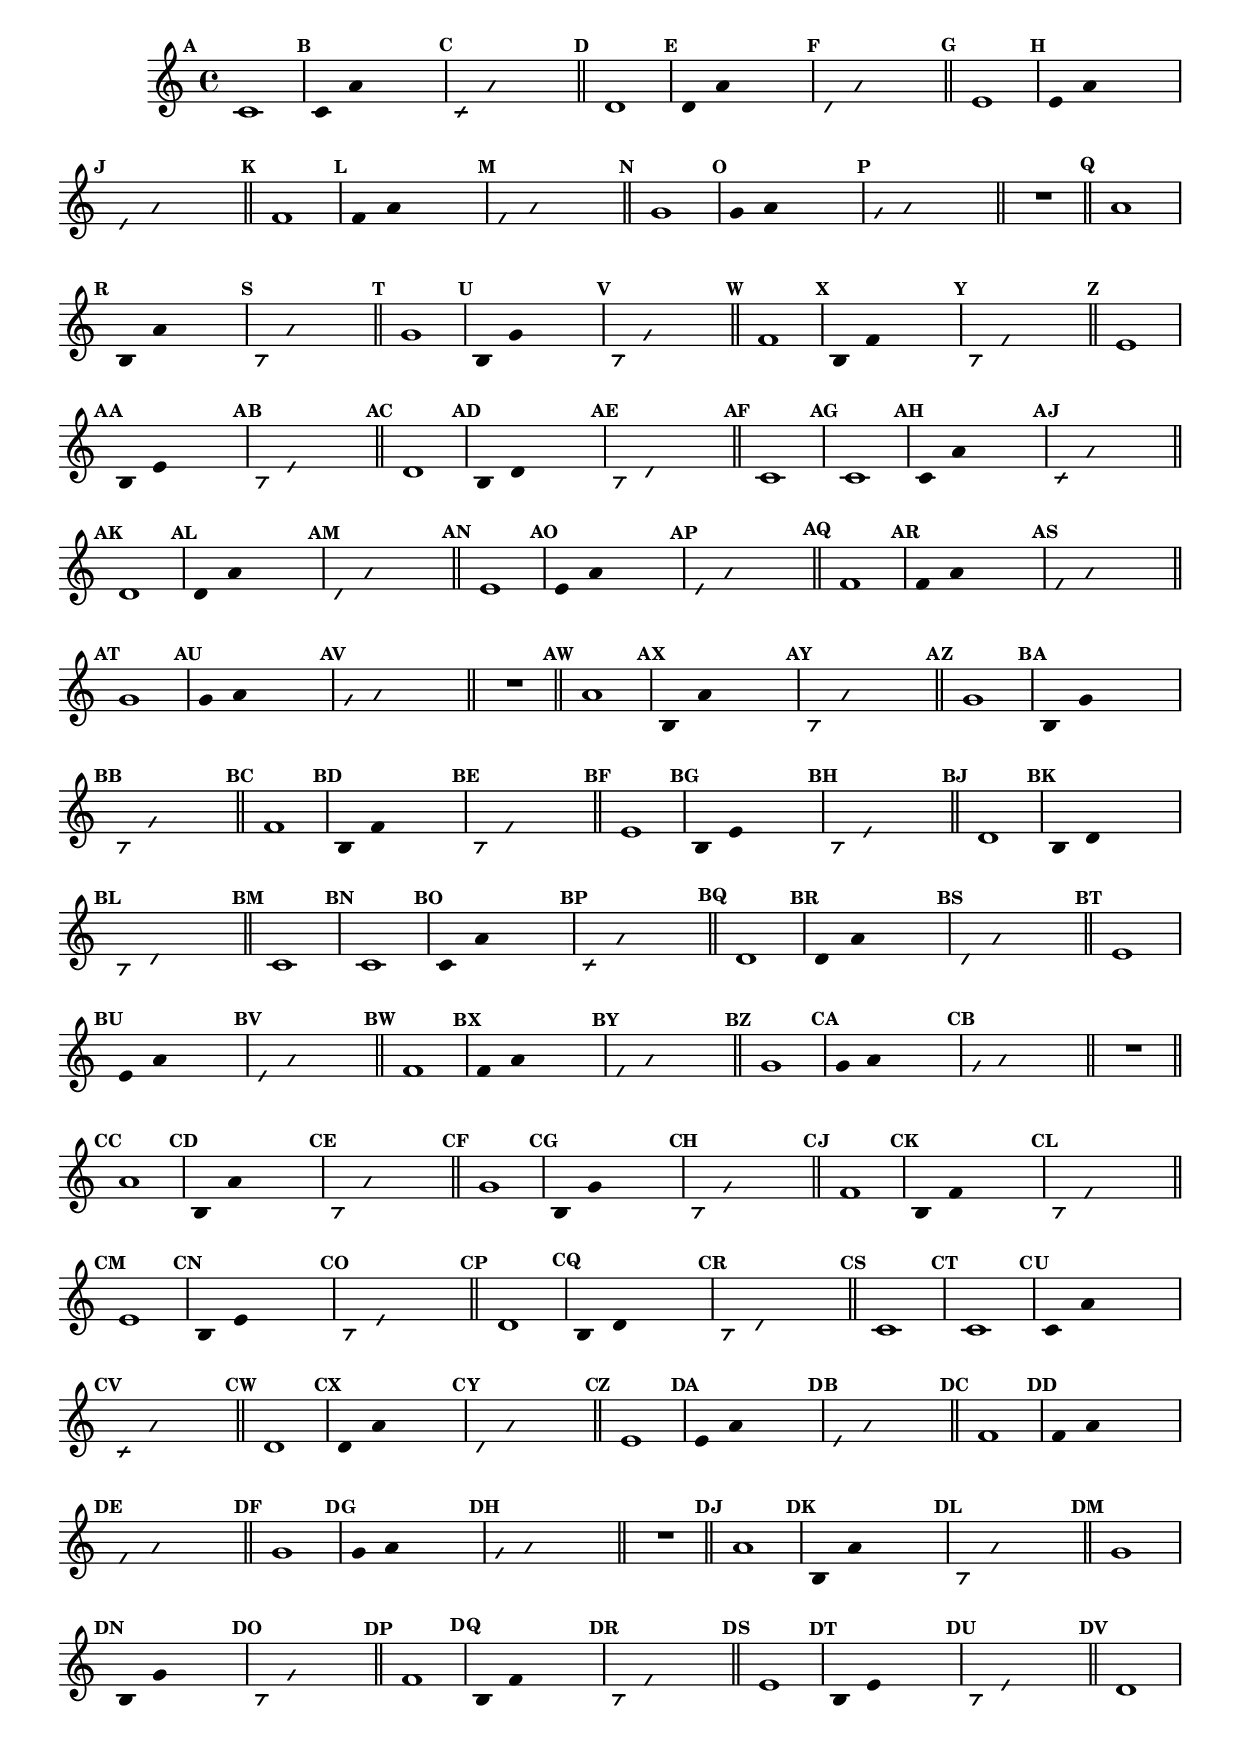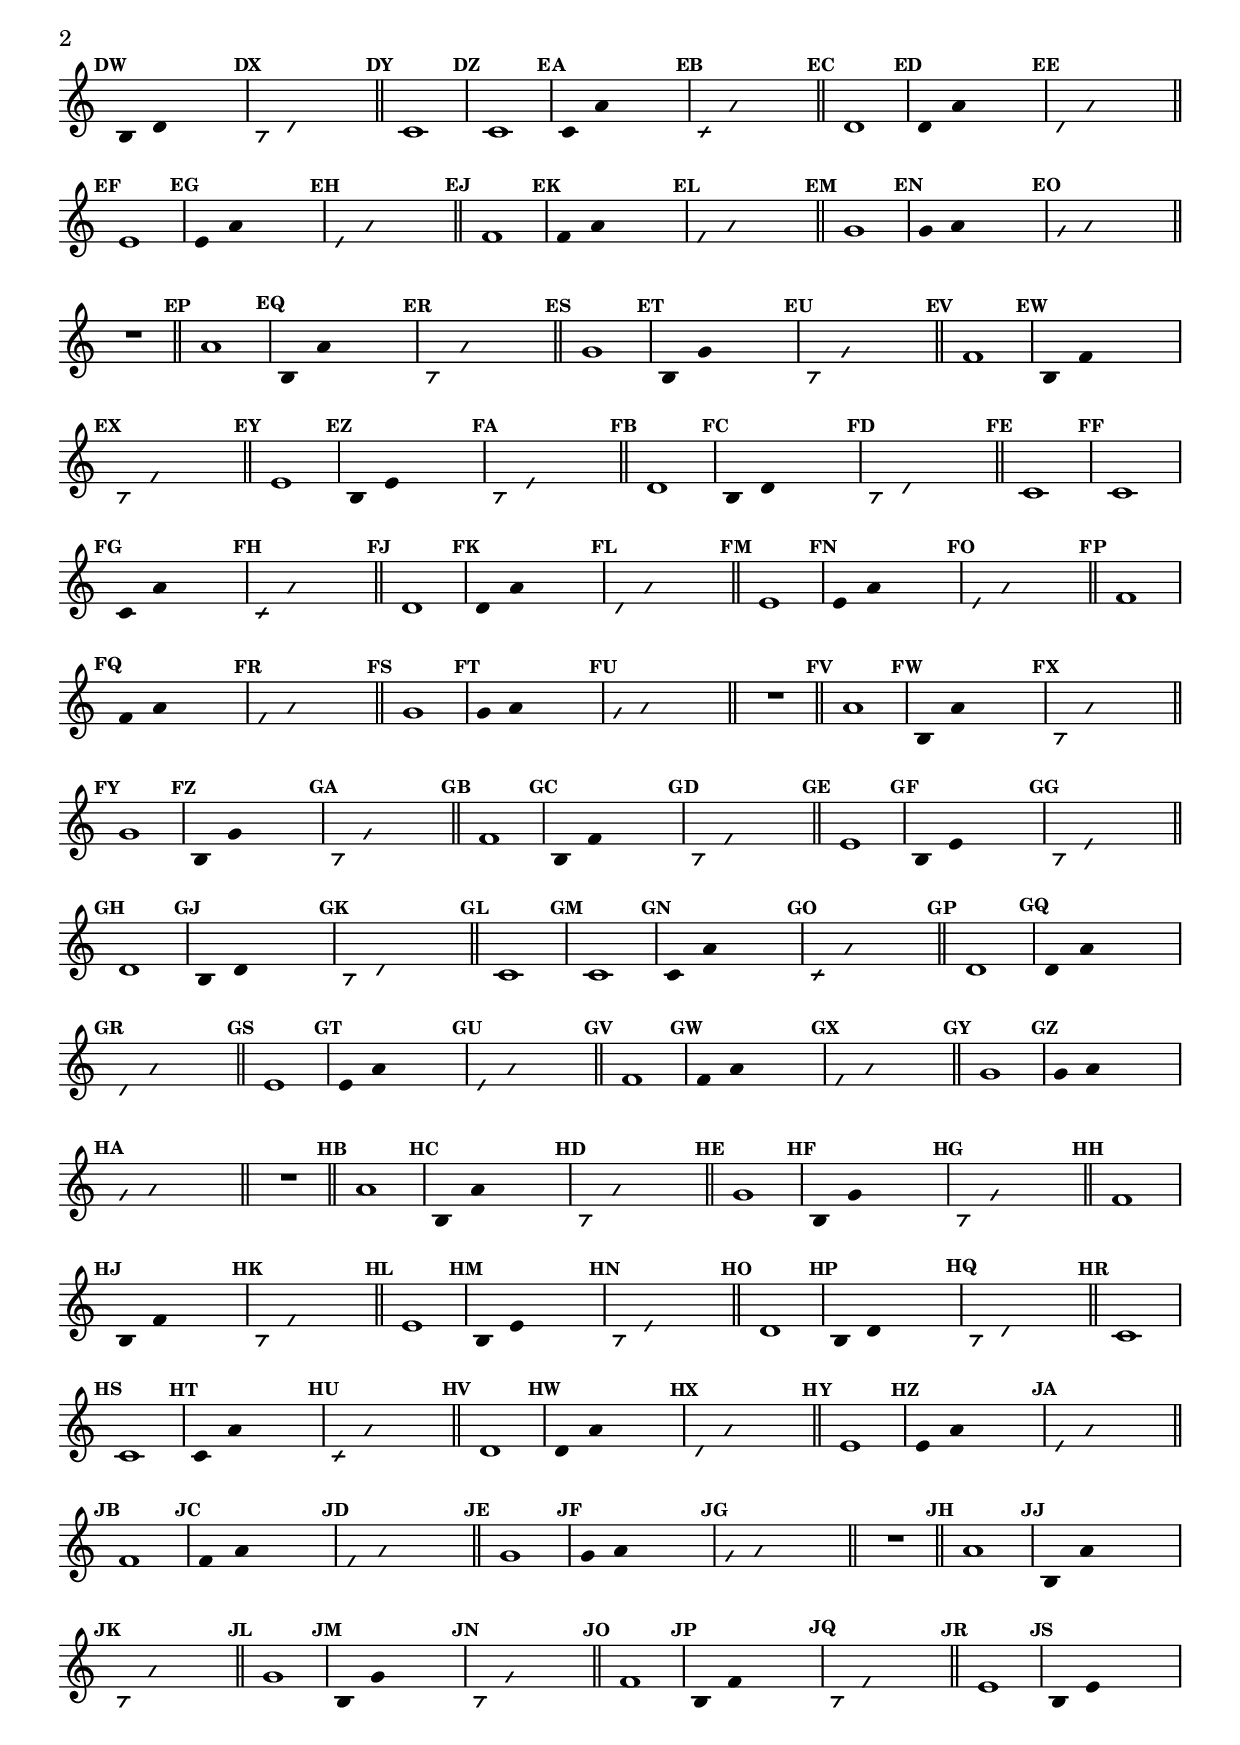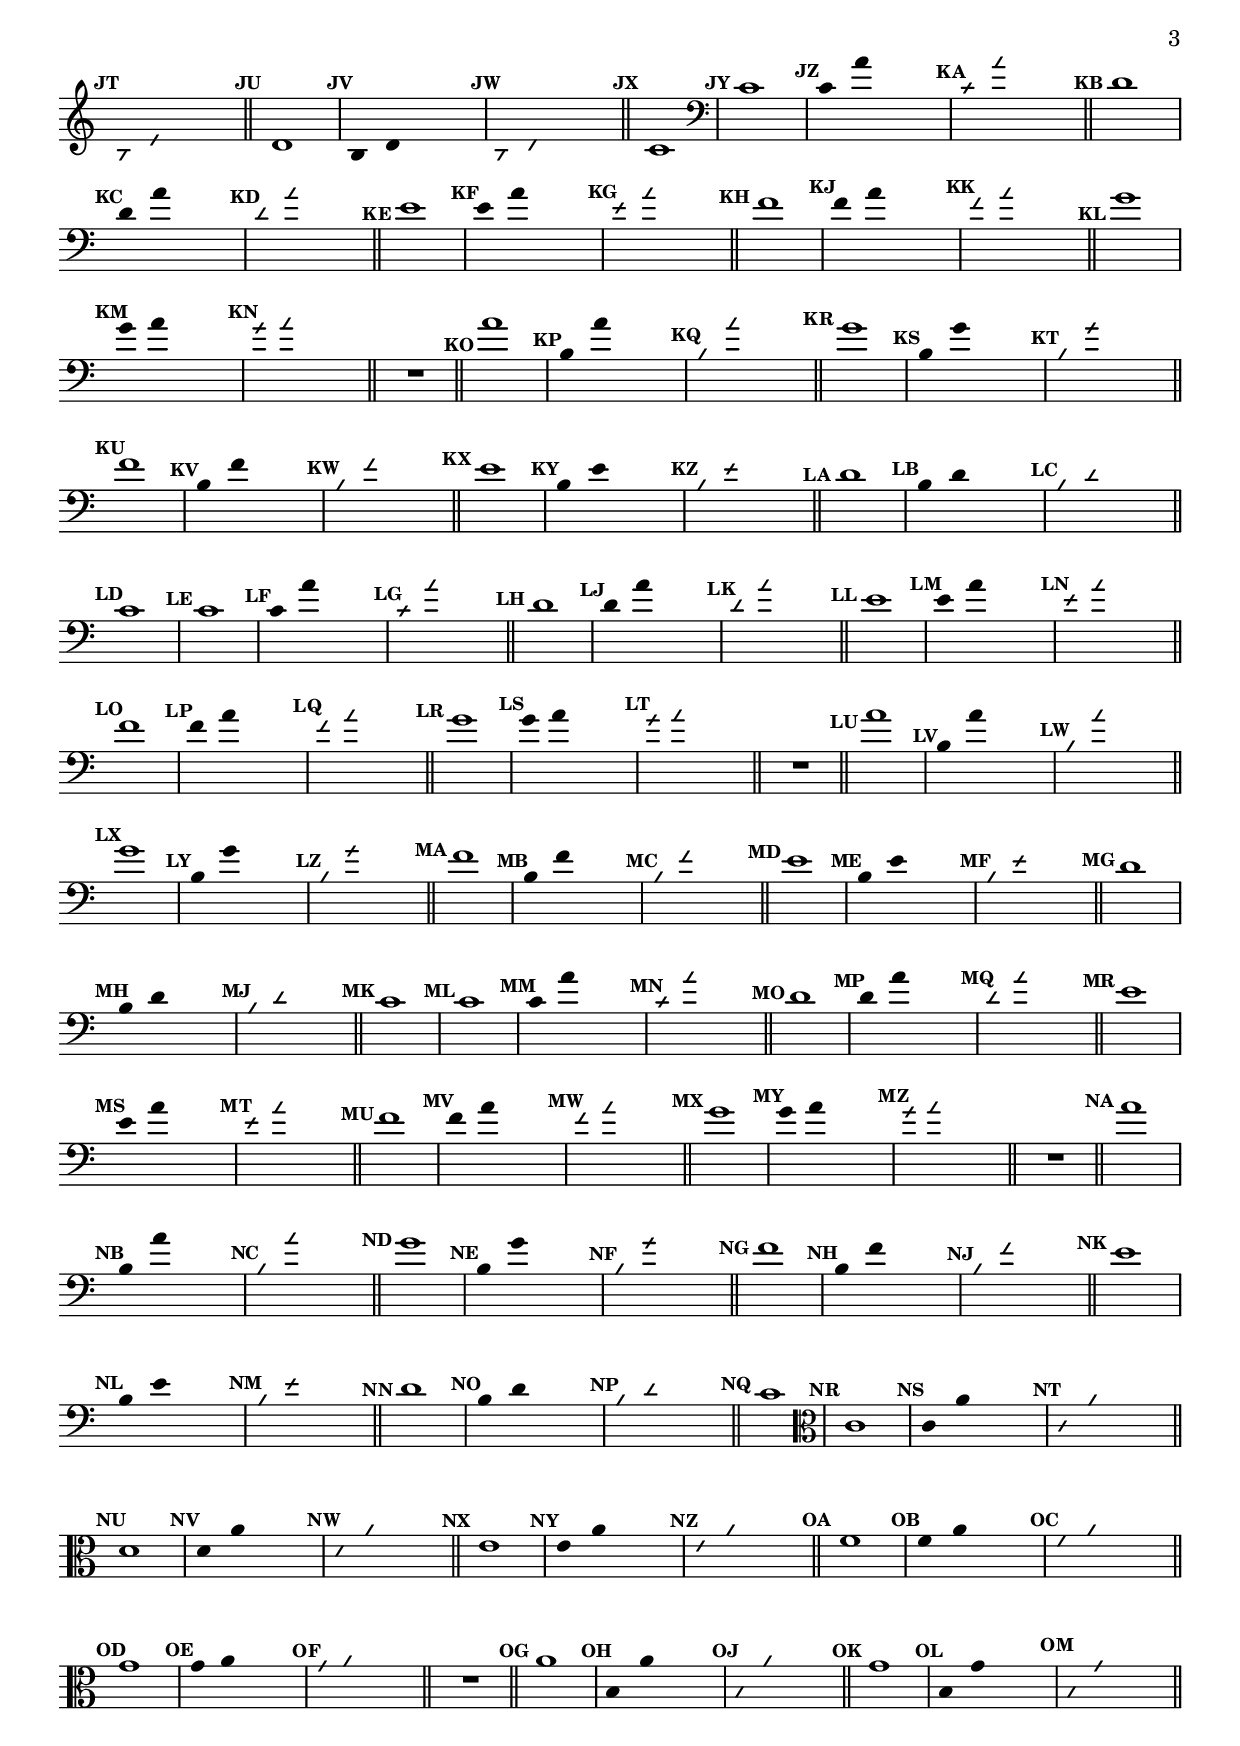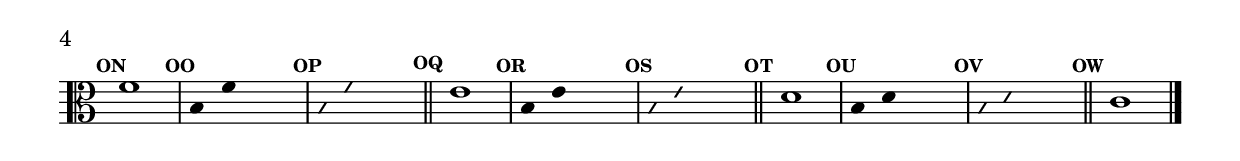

\version "2.14.2"

%\header { texidoc="28a - Aquecendo e Divertindo-se com 7 Notas" }
%INICIA INTERVALOS DE TERÇA


\relative c' {

  \override Score.BarNumber #'transparent = ##t
  \override Score.RehearsalMark #'font-size = #-2
  \set Score.markFormatter = #format-mark-numbers
  \override Staff.TimeSignature #'style = #'()
  \time 4/4 

                                % CLARINETE

  \tag #'cl {
    \mark \default c1
    \override Stem #'transparent = ##t
    \override Beam #'transparent = ##t
    \override Voice.NoteHead #'stencil = #ly:text-interface::print
    \override Voice.NoteHead #'text = #(make-musicglyph-markup "noteheads.s2")
    \mark \default c4 a' s2
    \override NoteHead #'style = #'slash
    \override NoteHead #'font-size = #-6
    \override Voice.NoteHead #'stencil = #ly:text-interface::print
    \override Voice.NoteHead #'text = #(make-musicglyph-markup "noteheads.s2slash")
    \mark \default c,4 a' s2  
    \revert NoteHead #'style
    \revert Stem #'transparent 
    \revert Beam #'transparent
    \revert NoteHead #'font-size
    \revert Voice.NoteHead #'stencil

    \revert Voice.NoteHead #'text
    \bar "||"


    \mark \default d,1
    \override Stem #'transparent = ##t
    \override Beam #'transparent = ##t
    \override Voice.NoteHead #'stencil = #ly:text-interface::print
    \override Voice.NoteHead #'text = #(make-musicglyph-markup "noteheads.s2")
    \mark \default d4 a' s2
    \override NoteHead #'style = #'slash
    \override NoteHead #'font-size = #-6
    \override Voice.NoteHead #'stencil = #ly:text-interface::print
    \override Voice.NoteHead #'text = #(make-musicglyph-markup "noteheads.s2slash")
    \mark \default d,4 a' s2 
    \revert NoteHead #'style
    \revert Stem #'transparent 
    \revert Beam #'transparent
    \revert NoteHead #'font-size
    \revert Voice.NoteHead #'stencil

    \revert Voice.NoteHead #'text
    \bar "||"


    \mark \default e1
    \override Stem #'transparent = ##t
    \override Beam #'transparent = ##t
    \override Voice.NoteHead #'stencil = #ly:text-interface::print
    \override Voice.NoteHead #'text = #(make-musicglyph-markup "noteheads.s2")
    \mark \default e4 a s2 
    \override NoteHead #'style = #'slash
    \override NoteHead #'font-size = #-6
    \override Voice.NoteHead #'stencil = #ly:text-interface::print
    \override Voice.NoteHead #'text = #(make-musicglyph-markup "noteheads.s2slash")
    \mark \default e4 a s2 
    \revert NoteHead #'style
    \revert Stem #'transparent 
    \revert Beam #'transparent
    \revert NoteHead #'font-size
    \revert Voice.NoteHead #'stencil

    \revert Voice.NoteHead #'text
    \bar "||"

    \mark \default f1
    \override Stem #'transparent = ##t
    \override Beam #'transparent = ##t
    \override Voice.NoteHead #'stencil = #ly:text-interface::print
    \override Voice.NoteHead #'text = #(make-musicglyph-markup "noteheads.s2")
    \mark \default f4 a s2 
    \override NoteHead #'style = #'slash
    \override NoteHead #'font-size = #-6
    \override Voice.NoteHead #'stencil = #ly:text-interface::print
    \override Voice.NoteHead #'text = #(make-musicglyph-markup "noteheads.s2slash")
    \mark \default f4 a s2
    \revert NoteHead #'style
    \revert Stem #'transparent 
    \revert Beam #'transparent
    \revert NoteHead #'font-size
    \revert Voice.NoteHead #'stencil

    \revert Voice.NoteHead #'text
    \bar "||"

    \mark \default g1
    \override Stem #'transparent = ##t
    \override Beam #'transparent = ##t
    \override Voice.NoteHead #'stencil = #ly:text-interface::print
    \override Voice.NoteHead #'text = #(make-musicglyph-markup "noteheads.s2")
    \mark \default g4 a s2
    \override NoteHead #'style = #'slash
    \override NoteHead #'font-size = #-6
    \override Voice.NoteHead #'stencil = #ly:text-interface::print
    \override Voice.NoteHead #'text = #(make-musicglyph-markup "noteheads.s2slash")
    \mark \default g4 a s2 
    \revert NoteHead #'style
    \revert Stem #'transparent 
    \revert Beam #'transparent
    \revert NoteHead #'font-size
    \revert Voice.NoteHead #'stencil

    \revert Voice.NoteHead #'text
    \bar "||"


    R1
    \bar "||"

    \mark \default a1
    \override Stem #'transparent = ##t
    \override Beam #'transparent = ##t
    \override Voice.NoteHead #'stencil = #ly:text-interface::print
    \override Voice.NoteHead #'text = #(make-musicglyph-markup "noteheads.s2")
    \mark \default b,4 a' s2 
    \override NoteHead #'style = #'slash
    \override NoteHead #'font-size = #-6
    \override Voice.NoteHead #'stencil = #ly:text-interface::print
    \override Voice.NoteHead #'text = #(make-musicglyph-markup "noteheads.s2slash")
    \mark \default b,4 a' s2
    \revert NoteHead #'style
    \revert Stem #'transparent 
    \revert Beam #'transparent
    \revert NoteHead #'font-size
    \revert Voice.NoteHead #'stencil

    \revert Voice.NoteHead #'text
    \bar "||"

    \mark \default g1
    \override Stem #'transparent = ##t
    \override Beam #'transparent = ##t
    \override Voice.NoteHead #'stencil = #ly:text-interface::print
    \override Voice.NoteHead #'text = #(make-musicglyph-markup "noteheads.s2")
    \mark \default b,4 g' s2
    \override NoteHead #'style = #'slash
    \override NoteHead #'font-size = #-6
    \override Voice.NoteHead #'stencil = #ly:text-interface::print
    \override Voice.NoteHead #'text = #(make-musicglyph-markup "noteheads.s2slash")
    \mark \default b,4 g' s2 
    \revert NoteHead #'style
    \revert Stem #'transparent 
    \revert Beam #'transparent
    \revert NoteHead #'font-size
    \revert Voice.NoteHead #'stencil

    \revert Voice.NoteHead #'text
    \bar "||"

    \mark \default f1
    \override Stem #'transparent = ##t
    \override Beam #'transparent = ##t
    \override Voice.NoteHead #'stencil = #ly:text-interface::print
    \override Voice.NoteHead #'text = #(make-musicglyph-markup "noteheads.s2")
    \mark \default b,4 f' s2
    \override NoteHead #'style = #'slash
    \override NoteHead #'font-size = #-6
    \override Voice.NoteHead #'stencil = #ly:text-interface::print
    \override Voice.NoteHead #'text = #(make-musicglyph-markup "noteheads.s2slash")
    \mark \default b,4 f' s2 
    \revert NoteHead #'style
    \revert Stem #'transparent 
    \revert Beam #'transparent
    \revert NoteHead #'font-size
    \revert Voice.NoteHead #'stencil

    \revert Voice.NoteHead #'text
    \bar "||"

    \mark \default e1	
    \override Stem #'transparent = ##t
    \override Beam #'transparent = ##t
    \override Voice.NoteHead #'stencil = #ly:text-interface::print
    \override Voice.NoteHead #'text = #(make-musicglyph-markup "noteheads.s2")
    \mark \default b4 e s2
    \override NoteHead #'style = #'slash
    \override NoteHead #'font-size = #-6
    \override Voice.NoteHead #'stencil = #ly:text-interface::print
    \override Voice.NoteHead #'text = #(make-musicglyph-markup "noteheads.s2slash")
    \mark \default b4 e  s2
    \revert NoteHead #'style
    \revert Stem #'transparent
    \revert Beam #'transparent
    \revert NoteHead #'font-size
    \revert Voice.NoteHead #'stencil

    \revert Voice.NoteHead #'text
    \bar "||"

    \mark \default d1
    \override Stem #'transparent = ##t
    \override Beam #'transparent = ##t
    \override Voice.NoteHead #'stencil = #ly:text-interface::print
    \override Voice.NoteHead #'text = #(make-musicglyph-markup "noteheads.s2")
    \mark \default b4 d s2 
    \override NoteHead #'style = #'slash
    \override NoteHead #'font-size = #-6
    \override Voice.NoteHead #'stencil = #ly:text-interface::print
    \override Voice.NoteHead #'text = #(make-musicglyph-markup "noteheads.s2slash")
    \mark \default b4 d s2 
    \revert NoteHead #'style
    \revert Stem #'transparent 
    \revert Beam #'transparent
    \revert NoteHead #'font-size
    \revert Voice.NoteHead #'stencil

    \revert Voice.NoteHead #'text
    \bar "||"


    \bar "||"

    \mark \default c1


  }

                                % FLAUTA

  \tag #'fl {
    \mark \default c1
    \override Stem #'transparent = ##t
    \override Beam #'transparent = ##t
    \override Voice.NoteHead #'stencil = #ly:text-interface::print
    \override Voice.NoteHead #'text = #(make-musicglyph-markup "noteheads.s2")
    \mark \default c4 a' s2
    \override NoteHead #'style = #'slash
    \override NoteHead #'font-size = #-6
    \override Voice.NoteHead #'stencil = #ly:text-interface::print
    \override Voice.NoteHead #'text = #(make-musicglyph-markup "noteheads.s2slash")
    \mark \default c,4 a' s2  
    \revert NoteHead #'style
    \revert Stem #'transparent 
    \revert Beam #'transparent
    \revert NoteHead #'font-size
    \revert Voice.NoteHead #'stencil

    \revert Voice.NoteHead #'text
    \bar "||"


    \mark \default d,1
    \override Stem #'transparent = ##t
    \override Beam #'transparent = ##t
    \override Voice.NoteHead #'stencil = #ly:text-interface::print
    \override Voice.NoteHead #'text = #(make-musicglyph-markup "noteheads.s2")
    \mark \default d4 a' s2
    \override NoteHead #'style = #'slash
    \override NoteHead #'font-size = #-6
    \override Voice.NoteHead #'stencil = #ly:text-interface::print
    \override Voice.NoteHead #'text = #(make-musicglyph-markup "noteheads.s2slash")
    \mark \default d,4 a' s2 
    \revert NoteHead #'style
    \revert Stem #'transparent 
    \revert Beam #'transparent
    \revert NoteHead #'font-size
    \revert Voice.NoteHead #'stencil

    \revert Voice.NoteHead #'text
    \bar "||"


    \mark \default e1
    \override Stem #'transparent = ##t
    \override Beam #'transparent = ##t
    \override Voice.NoteHead #'stencil = #ly:text-interface::print
    \override Voice.NoteHead #'text = #(make-musicglyph-markup "noteheads.s2")
    \mark \default e4 a s2 
    \override NoteHead #'style = #'slash
    \override NoteHead #'font-size = #-6
    \override Voice.NoteHead #'stencil = #ly:text-interface::print
    \override Voice.NoteHead #'text = #(make-musicglyph-markup "noteheads.s2slash")
    \mark \default e4 a s2 
    \revert NoteHead #'style
    \revert Stem #'transparent 
    \revert Beam #'transparent
    \revert NoteHead #'font-size
    \revert Voice.NoteHead #'stencil

    \revert Voice.NoteHead #'text
    \bar "||"

    \mark \default f1
    \override Stem #'transparent = ##t
    \override Beam #'transparent = ##t
    \override Voice.NoteHead #'stencil = #ly:text-interface::print
    \override Voice.NoteHead #'text = #(make-musicglyph-markup "noteheads.s2")
    \mark \default f4 a s2 
    \override NoteHead #'style = #'slash
    \override NoteHead #'font-size = #-6
    \override Voice.NoteHead #'stencil = #ly:text-interface::print
    \override Voice.NoteHead #'text = #(make-musicglyph-markup "noteheads.s2slash")
    \mark \default f4 a s2
    \revert NoteHead #'style
    \revert Stem #'transparent 
    \revert Beam #'transparent
    \revert NoteHead #'font-size
    \revert Voice.NoteHead #'stencil

    \revert Voice.NoteHead #'text
    \bar "||"

    \mark \default g1
    \override Stem #'transparent = ##t
    \override Beam #'transparent = ##t
    \override Voice.NoteHead #'stencil = #ly:text-interface::print
    \override Voice.NoteHead #'text = #(make-musicglyph-markup "noteheads.s2")
    \mark \default g4 a s2
    \override NoteHead #'style = #'slash
    \override NoteHead #'font-size = #-6
    \override Voice.NoteHead #'stencil = #ly:text-interface::print
    \override Voice.NoteHead #'text = #(make-musicglyph-markup "noteheads.s2slash")
    \mark \default g4 a s2 
    \revert NoteHead #'style
    \revert Stem #'transparent 
    \revert Beam #'transparent
    \revert NoteHead #'font-size
    \revert Voice.NoteHead #'stencil

    \revert Voice.NoteHead #'text
    \bar "||"


    R1
    \bar "||"

    \mark \default a1
    \override Stem #'transparent = ##t
    \override Beam #'transparent = ##t
    \override Voice.NoteHead #'stencil = #ly:text-interface::print
    \override Voice.NoteHead #'text = #(make-musicglyph-markup "noteheads.s2")
    \mark \default b,4 a' s2 
    \override NoteHead #'style = #'slash
    \override NoteHead #'font-size = #-6
    \override Voice.NoteHead #'stencil = #ly:text-interface::print
    \override Voice.NoteHead #'text = #(make-musicglyph-markup "noteheads.s2slash")
    \mark \default b,4 a' s2
    \revert NoteHead #'style
    \revert Stem #'transparent 
    \revert Beam #'transparent
    \revert NoteHead #'font-size
    \revert Voice.NoteHead #'stencil

    \revert Voice.NoteHead #'text
    \bar "||"

    \mark \default g1
    \override Stem #'transparent = ##t
    \override Beam #'transparent = ##t
    \override Voice.NoteHead #'stencil = #ly:text-interface::print
    \override Voice.NoteHead #'text = #(make-musicglyph-markup "noteheads.s2")
    \mark \default b,4 g' s2
    \override NoteHead #'style = #'slash
    \override NoteHead #'font-size = #-6
    \override Voice.NoteHead #'stencil = #ly:text-interface::print
    \override Voice.NoteHead #'text = #(make-musicglyph-markup "noteheads.s2slash")
    \mark \default b,4 g' s2 
    \revert NoteHead #'style
    \revert Stem #'transparent 
    \revert Beam #'transparent
    \revert NoteHead #'font-size
    \revert Voice.NoteHead #'stencil

    \revert Voice.NoteHead #'text
    \bar "||"

    \mark \default f1
    \override Stem #'transparent = ##t
    \override Beam #'transparent = ##t
    \override Voice.NoteHead #'stencil = #ly:text-interface::print
    \override Voice.NoteHead #'text = #(make-musicglyph-markup "noteheads.s2")
    \mark \default b,4 f' s2
    \override NoteHead #'style = #'slash
    \override NoteHead #'font-size = #-6
    \override Voice.NoteHead #'stencil = #ly:text-interface::print
    \override Voice.NoteHead #'text = #(make-musicglyph-markup "noteheads.s2slash")
    \mark \default b,4 f' s2 
    \revert NoteHead #'style
    \revert Stem #'transparent 
    \revert Beam #'transparent
    \revert NoteHead #'font-size
    \revert Voice.NoteHead #'stencil

    \revert Voice.NoteHead #'text
    \bar "||"

    \mark \default e1	
    \override Stem #'transparent = ##t
    \override Beam #'transparent = ##t
    \override Voice.NoteHead #'stencil = #ly:text-interface::print
    \override Voice.NoteHead #'text = #(make-musicglyph-markup "noteheads.s2")
    \mark \default b4 e s2
    \override NoteHead #'style = #'slash
    \override NoteHead #'font-size = #-6
    \override Voice.NoteHead #'stencil = #ly:text-interface::print
    \override Voice.NoteHead #'text = #(make-musicglyph-markup "noteheads.s2slash")
    \mark \default b4 e  s2
    \revert NoteHead #'style
    \revert Stem #'transparent
    \revert Beam #'transparent
    \revert NoteHead #'font-size
    \revert Voice.NoteHead #'stencil

    \revert Voice.NoteHead #'text
    \bar "||"

    \mark \default d1
    \override Stem #'transparent = ##t
    \override Beam #'transparent = ##t
    \override Voice.NoteHead #'stencil = #ly:text-interface::print
    \override Voice.NoteHead #'text = #(make-musicglyph-markup "noteheads.s2")
    \mark \default b4 d s2 
    \override NoteHead #'style = #'slash
    \override NoteHead #'font-size = #-6
    \override Voice.NoteHead #'stencil = #ly:text-interface::print
    \override Voice.NoteHead #'text = #(make-musicglyph-markup "noteheads.s2slash")
    \mark \default b4 d s2 
    \revert NoteHead #'style
    \revert Stem #'transparent 
    \revert Beam #'transparent
    \revert NoteHead #'font-size
    \revert Voice.NoteHead #'stencil

    \revert Voice.NoteHead #'text
    \bar "||"


    \bar "||"

    \mark \default c1


  }

                                % OBOÉ

  \tag #'ob {
    \mark \default c1
    \override Stem #'transparent = ##t
    \override Beam #'transparent = ##t
    \override Voice.NoteHead #'stencil = #ly:text-interface::print
    \override Voice.NoteHead #'text = #(make-musicglyph-markup "noteheads.s2")
    \mark \default c4 a' s2
    \override NoteHead #'style = #'slash
    \override NoteHead #'font-size = #-6
    \override Voice.NoteHead #'stencil = #ly:text-interface::print
    \override Voice.NoteHead #'text = #(make-musicglyph-markup "noteheads.s2slash")
    \mark \default c,4 a' s2  
    \revert NoteHead #'style
    \revert Stem #'transparent 
    \revert Beam #'transparent
    \revert NoteHead #'font-size
    \revert Voice.NoteHead #'stencil

    \revert Voice.NoteHead #'text
    \bar "||"


    \mark \default d,1
    \override Stem #'transparent = ##t
    \override Beam #'transparent = ##t
    \override Voice.NoteHead #'stencil = #ly:text-interface::print
    \override Voice.NoteHead #'text = #(make-musicglyph-markup "noteheads.s2")
    \mark \default d4 a' s2
    \override NoteHead #'style = #'slash
    \override NoteHead #'font-size = #-6
    \override Voice.NoteHead #'stencil = #ly:text-interface::print
    \override Voice.NoteHead #'text = #(make-musicglyph-markup "noteheads.s2slash")
    \mark \default d,4 a' s2 
    \revert NoteHead #'style
    \revert Stem #'transparent 
    \revert Beam #'transparent
    \revert NoteHead #'font-size
    \revert Voice.NoteHead #'stencil

    \revert Voice.NoteHead #'text
    \bar "||"


    \mark \default e1
    \override Stem #'transparent = ##t
    \override Beam #'transparent = ##t
    \override Voice.NoteHead #'stencil = #ly:text-interface::print
    \override Voice.NoteHead #'text = #(make-musicglyph-markup "noteheads.s2")
    \mark \default e4 a s2 
    \override NoteHead #'style = #'slash
    \override NoteHead #'font-size = #-6
    \override Voice.NoteHead #'stencil = #ly:text-interface::print
    \override Voice.NoteHead #'text = #(make-musicglyph-markup "noteheads.s2slash")
    \mark \default e4 a s2 
    \revert NoteHead #'style
    \revert Stem #'transparent 
    \revert Beam #'transparent
    \revert NoteHead #'font-size
    \revert Voice.NoteHead #'stencil

    \revert Voice.NoteHead #'text
    \bar "||"

    \mark \default f1
    \override Stem #'transparent = ##t
    \override Beam #'transparent = ##t
    \override Voice.NoteHead #'stencil = #ly:text-interface::print
    \override Voice.NoteHead #'text = #(make-musicglyph-markup "noteheads.s2")
    \mark \default f4 a s2 
    \override NoteHead #'style = #'slash
    \override NoteHead #'font-size = #-6
    \override Voice.NoteHead #'stencil = #ly:text-interface::print
    \override Voice.NoteHead #'text = #(make-musicglyph-markup "noteheads.s2slash")
    \mark \default f4 a s2
    \revert NoteHead #'style
    \revert Stem #'transparent 
    \revert Beam #'transparent
    \revert NoteHead #'font-size
    \revert Voice.NoteHead #'stencil

    \revert Voice.NoteHead #'text
    \bar "||"

    \mark \default g1
    \override Stem #'transparent = ##t
    \override Beam #'transparent = ##t
    \override Voice.NoteHead #'stencil = #ly:text-interface::print
    \override Voice.NoteHead #'text = #(make-musicglyph-markup "noteheads.s2")
    \mark \default g4 a s2
    \override NoteHead #'style = #'slash
    \override NoteHead #'font-size = #-6
    \override Voice.NoteHead #'stencil = #ly:text-interface::print
    \override Voice.NoteHead #'text = #(make-musicglyph-markup "noteheads.s2slash")
    \mark \default g4 a s2 
    \revert NoteHead #'style
    \revert Stem #'transparent 
    \revert Beam #'transparent
    \revert NoteHead #'font-size
    \revert Voice.NoteHead #'stencil

    \revert Voice.NoteHead #'text
    \bar "||"


    R1
    \bar "||"

    \mark \default a1
    \override Stem #'transparent = ##t
    \override Beam #'transparent = ##t
    \override Voice.NoteHead #'stencil = #ly:text-interface::print
    \override Voice.NoteHead #'text = #(make-musicglyph-markup "noteheads.s2")
    \mark \default b,4 a' s2 
    \override NoteHead #'style = #'slash
    \override NoteHead #'font-size = #-6
    \override Voice.NoteHead #'stencil = #ly:text-interface::print
    \override Voice.NoteHead #'text = #(make-musicglyph-markup "noteheads.s2slash")
    \mark \default b,4 a' s2
    \revert NoteHead #'style
    \revert Stem #'transparent 
    \revert Beam #'transparent
    \revert NoteHead #'font-size
    \revert Voice.NoteHead #'stencil

    \revert Voice.NoteHead #'text
    \bar "||"

    \mark \default g1
    \override Stem #'transparent = ##t
    \override Beam #'transparent = ##t
    \override Voice.NoteHead #'stencil = #ly:text-interface::print
    \override Voice.NoteHead #'text = #(make-musicglyph-markup "noteheads.s2")
    \mark \default b,4 g' s2
    \override NoteHead #'style = #'slash
    \override NoteHead #'font-size = #-6
    \override Voice.NoteHead #'stencil = #ly:text-interface::print
    \override Voice.NoteHead #'text = #(make-musicglyph-markup "noteheads.s2slash")
    \mark \default b,4 g' s2 
    \revert NoteHead #'style
    \revert Stem #'transparent 
    \revert Beam #'transparent
    \revert NoteHead #'font-size
    \revert Voice.NoteHead #'stencil

    \revert Voice.NoteHead #'text
    \bar "||"

    \mark \default f1
    \override Stem #'transparent = ##t
    \override Beam #'transparent = ##t
    \override Voice.NoteHead #'stencil = #ly:text-interface::print
    \override Voice.NoteHead #'text = #(make-musicglyph-markup "noteheads.s2")
    \mark \default b,4 f' s2
    \override NoteHead #'style = #'slash
    \override NoteHead #'font-size = #-6
    \override Voice.NoteHead #'stencil = #ly:text-interface::print
    \override Voice.NoteHead #'text = #(make-musicglyph-markup "noteheads.s2slash")
    \mark \default b,4 f' s2 
    \revert NoteHead #'style
    \revert Stem #'transparent 
    \revert Beam #'transparent
    \revert NoteHead #'font-size
    \revert Voice.NoteHead #'stencil

    \revert Voice.NoteHead #'text
    \bar "||"

    \mark \default e1	
    \override Stem #'transparent = ##t
    \override Beam #'transparent = ##t
    \override Voice.NoteHead #'stencil = #ly:text-interface::print
    \override Voice.NoteHead #'text = #(make-musicglyph-markup "noteheads.s2")
    \mark \default b4 e s2
    \override NoteHead #'style = #'slash
    \override NoteHead #'font-size = #-6
    \override Voice.NoteHead #'stencil = #ly:text-interface::print
    \override Voice.NoteHead #'text = #(make-musicglyph-markup "noteheads.s2slash")
    \mark \default b4 e  s2
    \revert NoteHead #'style
    \revert Stem #'transparent
    \revert Beam #'transparent
    \revert NoteHead #'font-size
    \revert Voice.NoteHead #'stencil

    \revert Voice.NoteHead #'text
    \bar "||"

    \mark \default d1
    \override Stem #'transparent = ##t
    \override Beam #'transparent = ##t
    \override Voice.NoteHead #'stencil = #ly:text-interface::print
    \override Voice.NoteHead #'text = #(make-musicglyph-markup "noteheads.s2")
    \mark \default b4 d s2 
    \override NoteHead #'style = #'slash
    \override NoteHead #'font-size = #-6
    \override Voice.NoteHead #'stencil = #ly:text-interface::print
    \override Voice.NoteHead #'text = #(make-musicglyph-markup "noteheads.s2slash")
    \mark \default b4 d s2 
    \revert NoteHead #'style
    \revert Stem #'transparent 
    \revert Beam #'transparent
    \revert NoteHead #'font-size
    \revert Voice.NoteHead #'stencil

    \revert Voice.NoteHead #'text
    \bar "||"


    \bar "||"

    \mark \default c1


  }

                                % SAX ALTO

  \tag #'saxa {
    \mark \default c1
    \override Stem #'transparent = ##t
    \override Beam #'transparent = ##t
    \override Voice.NoteHead #'stencil = #ly:text-interface::print
    \override Voice.NoteHead #'text = #(make-musicglyph-markup "noteheads.s2")
    \mark \default c4 a' s2
    \override NoteHead #'style = #'slash
    \override NoteHead #'font-size = #-6
    \override Voice.NoteHead #'stencil = #ly:text-interface::print
    \override Voice.NoteHead #'text = #(make-musicglyph-markup "noteheads.s2slash")
    \mark \default c,4 a' s2  
    \revert NoteHead #'style
    \revert Stem #'transparent 
    \revert Beam #'transparent
    \revert NoteHead #'font-size
    \revert Voice.NoteHead #'stencil

    \revert Voice.NoteHead #'text
    \bar "||"


    \mark \default d,1
    \override Stem #'transparent = ##t
    \override Beam #'transparent = ##t
    \override Voice.NoteHead #'stencil = #ly:text-interface::print
    \override Voice.NoteHead #'text = #(make-musicglyph-markup "noteheads.s2")
    \mark \default d4 a' s2
    \override NoteHead #'style = #'slash
    \override NoteHead #'font-size = #-6
    \override Voice.NoteHead #'stencil = #ly:text-interface::print
    \override Voice.NoteHead #'text = #(make-musicglyph-markup "noteheads.s2slash")
    \mark \default d,4 a' s2 
    \revert NoteHead #'style
    \revert Stem #'transparent 
    \revert Beam #'transparent
    \revert NoteHead #'font-size
    \revert Voice.NoteHead #'stencil

    \revert Voice.NoteHead #'text
    \bar "||"


    \mark \default e1
    \override Stem #'transparent = ##t
    \override Beam #'transparent = ##t
    \override Voice.NoteHead #'stencil = #ly:text-interface::print
    \override Voice.NoteHead #'text = #(make-musicglyph-markup "noteheads.s2")
    \mark \default e4 a s2 
    \override NoteHead #'style = #'slash
    \override NoteHead #'font-size = #-6
    \override Voice.NoteHead #'stencil = #ly:text-interface::print
    \override Voice.NoteHead #'text = #(make-musicglyph-markup "noteheads.s2slash")
    \mark \default e4 a s2 
    \revert NoteHead #'style
    \revert Stem #'transparent 
    \revert Beam #'transparent
    \revert NoteHead #'font-size
    \revert Voice.NoteHead #'stencil

    \revert Voice.NoteHead #'text
    \bar "||"

    \mark \default f1
    \override Stem #'transparent = ##t
    \override Beam #'transparent = ##t
    \override Voice.NoteHead #'stencil = #ly:text-interface::print
    \override Voice.NoteHead #'text = #(make-musicglyph-markup "noteheads.s2")
    \mark \default f4 a s2 
    \override NoteHead #'style = #'slash
    \override NoteHead #'font-size = #-6
    \override Voice.NoteHead #'stencil = #ly:text-interface::print
    \override Voice.NoteHead #'text = #(make-musicglyph-markup "noteheads.s2slash")
    \mark \default f4 a s2
    \revert NoteHead #'style
    \revert Stem #'transparent 
    \revert Beam #'transparent
    \revert NoteHead #'font-size
    \revert Voice.NoteHead #'stencil

    \revert Voice.NoteHead #'text
    \bar "||"

    \mark \default g1
    \override Stem #'transparent = ##t
    \override Beam #'transparent = ##t
    \override Voice.NoteHead #'stencil = #ly:text-interface::print
    \override Voice.NoteHead #'text = #(make-musicglyph-markup "noteheads.s2")
    \mark \default g4 a s2
    \override NoteHead #'style = #'slash
    \override NoteHead #'font-size = #-6
    \override Voice.NoteHead #'stencil = #ly:text-interface::print
    \override Voice.NoteHead #'text = #(make-musicglyph-markup "noteheads.s2slash")
    \mark \default g4 a s2 
    \revert NoteHead #'style
    \revert Stem #'transparent 
    \revert Beam #'transparent
    \revert NoteHead #'font-size
    \revert Voice.NoteHead #'stencil

    \revert Voice.NoteHead #'text
    \bar "||"


    R1
    \bar "||"

    \mark \default a1
    \override Stem #'transparent = ##t
    \override Beam #'transparent = ##t
    \override Voice.NoteHead #'stencil = #ly:text-interface::print
    \override Voice.NoteHead #'text = #(make-musicglyph-markup "noteheads.s2")
    \mark \default b,4 a' s2 
    \override NoteHead #'style = #'slash
    \override NoteHead #'font-size = #-6
    \override Voice.NoteHead #'stencil = #ly:text-interface::print
    \override Voice.NoteHead #'text = #(make-musicglyph-markup "noteheads.s2slash")
    \mark \default b,4 a' s2
    \revert NoteHead #'style
    \revert Stem #'transparent 
    \revert Beam #'transparent
    \revert NoteHead #'font-size
    \revert Voice.NoteHead #'stencil

    \revert Voice.NoteHead #'text
    \bar "||"

    \mark \default g1
    \override Stem #'transparent = ##t
    \override Beam #'transparent = ##t
    \override Voice.NoteHead #'stencil = #ly:text-interface::print
    \override Voice.NoteHead #'text = #(make-musicglyph-markup "noteheads.s2")
    \mark \default b,4 g' s2
    \override NoteHead #'style = #'slash
    \override NoteHead #'font-size = #-6
    \override Voice.NoteHead #'stencil = #ly:text-interface::print
    \override Voice.NoteHead #'text = #(make-musicglyph-markup "noteheads.s2slash")
    \mark \default b,4 g' s2 
    \revert NoteHead #'style
    \revert Stem #'transparent 
    \revert Beam #'transparent
    \revert NoteHead #'font-size
    \revert Voice.NoteHead #'stencil

    \revert Voice.NoteHead #'text
    \bar "||"

    \mark \default f1
    \override Stem #'transparent = ##t
    \override Beam #'transparent = ##t
    \override Voice.NoteHead #'stencil = #ly:text-interface::print
    \override Voice.NoteHead #'text = #(make-musicglyph-markup "noteheads.s2")
    \mark \default b,4 f' s2
    \override NoteHead #'style = #'slash
    \override NoteHead #'font-size = #-6
    \override Voice.NoteHead #'stencil = #ly:text-interface::print
    \override Voice.NoteHead #'text = #(make-musicglyph-markup "noteheads.s2slash")
    \mark \default b,4 f' s2 
    \revert NoteHead #'style
    \revert Stem #'transparent 
    \revert Beam #'transparent
    \revert NoteHead #'font-size
    \revert Voice.NoteHead #'stencil

    \revert Voice.NoteHead #'text
    \bar "||"

    \mark \default e1	
    \override Stem #'transparent = ##t
    \override Beam #'transparent = ##t
    \override Voice.NoteHead #'stencil = #ly:text-interface::print
    \override Voice.NoteHead #'text = #(make-musicglyph-markup "noteheads.s2")
    \mark \default b4 e s2
    \override NoteHead #'style = #'slash
    \override NoteHead #'font-size = #-6
    \override Voice.NoteHead #'stencil = #ly:text-interface::print
    \override Voice.NoteHead #'text = #(make-musicglyph-markup "noteheads.s2slash")
    \mark \default b4 e  s2
    \revert NoteHead #'style
    \revert Stem #'transparent
    \revert Beam #'transparent
    \revert NoteHead #'font-size
    \revert Voice.NoteHead #'stencil

    \revert Voice.NoteHead #'text
    \bar "||"

    \mark \default d1
    \override Stem #'transparent = ##t
    \override Beam #'transparent = ##t
    \override Voice.NoteHead #'stencil = #ly:text-interface::print
    \override Voice.NoteHead #'text = #(make-musicglyph-markup "noteheads.s2")
    \mark \default b4 d s2 
    \override NoteHead #'style = #'slash
    \override NoteHead #'font-size = #-6
    \override Voice.NoteHead #'stencil = #ly:text-interface::print
    \override Voice.NoteHead #'text = #(make-musicglyph-markup "noteheads.s2slash")
    \mark \default b4 d s2 
    \revert NoteHead #'style
    \revert Stem #'transparent 
    \revert Beam #'transparent
    \revert NoteHead #'font-size
    \revert Voice.NoteHead #'stencil

    \revert Voice.NoteHead #'text
    \bar "||"


    \bar "||"

    \mark \default c1


  }

                                % SAX TENOR

  \tag #'saxt {
    \mark \default c1
    \override Stem #'transparent = ##t
    \override Beam #'transparent = ##t
    \override Voice.NoteHead #'stencil = #ly:text-interface::print
    \override Voice.NoteHead #'text = #(make-musicglyph-markup "noteheads.s2")
    \mark \default c4 a' s2
    \override NoteHead #'style = #'slash
    \override NoteHead #'font-size = #-6
    \override Voice.NoteHead #'stencil = #ly:text-interface::print
    \override Voice.NoteHead #'text = #(make-musicglyph-markup "noteheads.s2slash")
    \mark \default c,4 a' s2  
    \revert NoteHead #'style
    \revert Stem #'transparent 
    \revert Beam #'transparent
    \revert NoteHead #'font-size
    \revert Voice.NoteHead #'stencil

    \revert Voice.NoteHead #'text
    \bar "||"


    \mark \default d,1
    \override Stem #'transparent = ##t
    \override Beam #'transparent = ##t
    \override Voice.NoteHead #'stencil = #ly:text-interface::print
    \override Voice.NoteHead #'text = #(make-musicglyph-markup "noteheads.s2")
    \mark \default d4 a' s2
    \override NoteHead #'style = #'slash
    \override NoteHead #'font-size = #-6
    \override Voice.NoteHead #'stencil = #ly:text-interface::print
    \override Voice.NoteHead #'text = #(make-musicglyph-markup "noteheads.s2slash")
    \mark \default d,4 a' s2 
    \revert NoteHead #'style
    \revert Stem #'transparent 
    \revert Beam #'transparent
    \revert NoteHead #'font-size
    \revert Voice.NoteHead #'stencil

    \revert Voice.NoteHead #'text
    \bar "||"


    \mark \default e1
    \override Stem #'transparent = ##t
    \override Beam #'transparent = ##t
    \override Voice.NoteHead #'stencil = #ly:text-interface::print
    \override Voice.NoteHead #'text = #(make-musicglyph-markup "noteheads.s2")
    \mark \default e4 a s2 
    \override NoteHead #'style = #'slash
    \override NoteHead #'font-size = #-6
    \override Voice.NoteHead #'stencil = #ly:text-interface::print
    \override Voice.NoteHead #'text = #(make-musicglyph-markup "noteheads.s2slash")
    \mark \default e4 a s2 
    \revert NoteHead #'style
    \revert Stem #'transparent 
    \revert Beam #'transparent
    \revert NoteHead #'font-size
    \revert Voice.NoteHead #'stencil

    \revert Voice.NoteHead #'text
    \bar "||"

    \mark \default f1
    \override Stem #'transparent = ##t
    \override Beam #'transparent = ##t
    \override Voice.NoteHead #'stencil = #ly:text-interface::print
    \override Voice.NoteHead #'text = #(make-musicglyph-markup "noteheads.s2")
    \mark \default f4 a s2 
    \override NoteHead #'style = #'slash
    \override NoteHead #'font-size = #-6
    \override Voice.NoteHead #'stencil = #ly:text-interface::print
    \override Voice.NoteHead #'text = #(make-musicglyph-markup "noteheads.s2slash")
    \mark \default f4 a s2
    \revert NoteHead #'style
    \revert Stem #'transparent 
    \revert Beam #'transparent
    \revert NoteHead #'font-size
    \revert Voice.NoteHead #'stencil

    \revert Voice.NoteHead #'text
    \bar "||"

    \mark \default g1
    \override Stem #'transparent = ##t
    \override Beam #'transparent = ##t
    \override Voice.NoteHead #'stencil = #ly:text-interface::print
    \override Voice.NoteHead #'text = #(make-musicglyph-markup "noteheads.s2")
    \mark \default g4 a s2
    \override NoteHead #'style = #'slash
    \override NoteHead #'font-size = #-6
    \override Voice.NoteHead #'stencil = #ly:text-interface::print
    \override Voice.NoteHead #'text = #(make-musicglyph-markup "noteheads.s2slash")
    \mark \default g4 a s2 
    \revert NoteHead #'style
    \revert Stem #'transparent 
    \revert Beam #'transparent
    \revert NoteHead #'font-size
    \revert Voice.NoteHead #'stencil

    \revert Voice.NoteHead #'text
    \bar "||"


    R1
    \bar "||"

    \mark \default a1
    \override Stem #'transparent = ##t
    \override Beam #'transparent = ##t
    \override Voice.NoteHead #'stencil = #ly:text-interface::print
    \override Voice.NoteHead #'text = #(make-musicglyph-markup "noteheads.s2")
    \mark \default b,4 a' s2 
    \override NoteHead #'style = #'slash
    \override NoteHead #'font-size = #-6
    \override Voice.NoteHead #'stencil = #ly:text-interface::print
    \override Voice.NoteHead #'text = #(make-musicglyph-markup "noteheads.s2slash")
    \mark \default b,4 a' s2
    \revert NoteHead #'style
    \revert Stem #'transparent 
    \revert Beam #'transparent
    \revert NoteHead #'font-size
    \revert Voice.NoteHead #'stencil

    \revert Voice.NoteHead #'text
    \bar "||"

    \mark \default g1
    \override Stem #'transparent = ##t
    \override Beam #'transparent = ##t
    \override Voice.NoteHead #'stencil = #ly:text-interface::print
    \override Voice.NoteHead #'text = #(make-musicglyph-markup "noteheads.s2")
    \mark \default b,4 g' s2
    \override NoteHead #'style = #'slash
    \override NoteHead #'font-size = #-6
    \override Voice.NoteHead #'stencil = #ly:text-interface::print
    \override Voice.NoteHead #'text = #(make-musicglyph-markup "noteheads.s2slash")
    \mark \default b,4 g' s2 
    \revert NoteHead #'style
    \revert Stem #'transparent 
    \revert Beam #'transparent
    \revert NoteHead #'font-size
    \revert Voice.NoteHead #'stencil

    \revert Voice.NoteHead #'text
    \bar "||"

    \mark \default f1
    \override Stem #'transparent = ##t
    \override Beam #'transparent = ##t
    \override Voice.NoteHead #'stencil = #ly:text-interface::print
    \override Voice.NoteHead #'text = #(make-musicglyph-markup "noteheads.s2")
    \mark \default b,4 f' s2
    \override NoteHead #'style = #'slash
    \override NoteHead #'font-size = #-6
    \override Voice.NoteHead #'stencil = #ly:text-interface::print
    \override Voice.NoteHead #'text = #(make-musicglyph-markup "noteheads.s2slash")
    \mark \default b,4 f' s2 
    \revert NoteHead #'style
    \revert Stem #'transparent 
    \revert Beam #'transparent
    \revert NoteHead #'font-size
    \revert Voice.NoteHead #'stencil

    \revert Voice.NoteHead #'text
    \bar "||"

    \mark \default e1	
    \override Stem #'transparent = ##t
    \override Beam #'transparent = ##t
    \override Voice.NoteHead #'stencil = #ly:text-interface::print
    \override Voice.NoteHead #'text = #(make-musicglyph-markup "noteheads.s2")
    \mark \default b4 e s2
    \override NoteHead #'style = #'slash
    \override NoteHead #'font-size = #-6
    \override Voice.NoteHead #'stencil = #ly:text-interface::print
    \override Voice.NoteHead #'text = #(make-musicglyph-markup "noteheads.s2slash")
    \mark \default b4 e  s2
    \revert NoteHead #'style
    \revert Stem #'transparent
    \revert Beam #'transparent
    \revert NoteHead #'font-size
    \revert Voice.NoteHead #'stencil

    \revert Voice.NoteHead #'text
    \bar "||"

    \mark \default d1
    \override Stem #'transparent = ##t
    \override Beam #'transparent = ##t
    \override Voice.NoteHead #'stencil = #ly:text-interface::print
    \override Voice.NoteHead #'text = #(make-musicglyph-markup "noteheads.s2")
    \mark \default b4 d s2 
    \override NoteHead #'style = #'slash
    \override NoteHead #'font-size = #-6
    \override Voice.NoteHead #'stencil = #ly:text-interface::print
    \override Voice.NoteHead #'text = #(make-musicglyph-markup "noteheads.s2slash")
    \mark \default b4 d s2 
    \revert NoteHead #'style
    \revert Stem #'transparent 
    \revert Beam #'transparent
    \revert NoteHead #'font-size
    \revert Voice.NoteHead #'stencil

    \revert Voice.NoteHead #'text
    \bar "||"


    \bar "||"

    \mark \default c1


  }

                                % SAX GENES

  \tag #'saxg {
    \mark \default c1
    \override Stem #'transparent = ##t
    \override Beam #'transparent = ##t
    \override Voice.NoteHead #'stencil = #ly:text-interface::print
    \override Voice.NoteHead #'text = #(make-musicglyph-markup "noteheads.s2")
    \mark \default c4 a' s2
    \override NoteHead #'style = #'slash
    \override NoteHead #'font-size = #-6
    \override Voice.NoteHead #'stencil = #ly:text-interface::print
    \override Voice.NoteHead #'text = #(make-musicglyph-markup "noteheads.s2slash")
    \mark \default c,4 a' s2  
    \revert NoteHead #'style
    \revert Stem #'transparent 
    \revert Beam #'transparent
    \revert NoteHead #'font-size
    \revert Voice.NoteHead #'stencil

    \revert Voice.NoteHead #'text
    \bar "||"


    \mark \default d,1
    \override Stem #'transparent = ##t
    \override Beam #'transparent = ##t
    \override Voice.NoteHead #'stencil = #ly:text-interface::print
    \override Voice.NoteHead #'text = #(make-musicglyph-markup "noteheads.s2")
    \mark \default d4 a' s2
    \override NoteHead #'style = #'slash
    \override NoteHead #'font-size = #-6
    \override Voice.NoteHead #'stencil = #ly:text-interface::print
    \override Voice.NoteHead #'text = #(make-musicglyph-markup "noteheads.s2slash")
    \mark \default d,4 a' s2 
    \revert NoteHead #'style
    \revert Stem #'transparent 
    \revert Beam #'transparent
    \revert NoteHead #'font-size
    \revert Voice.NoteHead #'stencil

    \revert Voice.NoteHead #'text
    \bar "||"


    \mark \default e1
    \override Stem #'transparent = ##t
    \override Beam #'transparent = ##t
    \override Voice.NoteHead #'stencil = #ly:text-interface::print
    \override Voice.NoteHead #'text = #(make-musicglyph-markup "noteheads.s2")
    \mark \default e4 a s2 
    \override NoteHead #'style = #'slash
    \override NoteHead #'font-size = #-6
    \override Voice.NoteHead #'stencil = #ly:text-interface::print
    \override Voice.NoteHead #'text = #(make-musicglyph-markup "noteheads.s2slash")
    \mark \default e4 a s2 
    \revert NoteHead #'style
    \revert Stem #'transparent 
    \revert Beam #'transparent
    \revert NoteHead #'font-size
    \revert Voice.NoteHead #'stencil

    \revert Voice.NoteHead #'text
    \bar "||"

    \mark \default f1
    \override Stem #'transparent = ##t
    \override Beam #'transparent = ##t
    \override Voice.NoteHead #'stencil = #ly:text-interface::print
    \override Voice.NoteHead #'text = #(make-musicglyph-markup "noteheads.s2")
    \mark \default f4 a s2 
    \override NoteHead #'style = #'slash
    \override NoteHead #'font-size = #-6
    \override Voice.NoteHead #'stencil = #ly:text-interface::print
    \override Voice.NoteHead #'text = #(make-musicglyph-markup "noteheads.s2slash")
    \mark \default f4 a s2
    \revert NoteHead #'style
    \revert Stem #'transparent 
    \revert Beam #'transparent
    \revert NoteHead #'font-size
    \revert Voice.NoteHead #'stencil

    \revert Voice.NoteHead #'text
    \bar "||"

    \mark \default g1
    \override Stem #'transparent = ##t
    \override Beam #'transparent = ##t
    \override Voice.NoteHead #'stencil = #ly:text-interface::print
    \override Voice.NoteHead #'text = #(make-musicglyph-markup "noteheads.s2")
    \mark \default g4 a s2
    \override NoteHead #'style = #'slash
    \override NoteHead #'font-size = #-6
    \override Voice.NoteHead #'stencil = #ly:text-interface::print
    \override Voice.NoteHead #'text = #(make-musicglyph-markup "noteheads.s2slash")
    \mark \default g4 a s2 
    \revert NoteHead #'style
    \revert Stem #'transparent 
    \revert Beam #'transparent
    \revert NoteHead #'font-size
    \revert Voice.NoteHead #'stencil

    \revert Voice.NoteHead #'text
    \bar "||"


    R1
    \bar "||"

    \mark \default a1
    \override Stem #'transparent = ##t
    \override Beam #'transparent = ##t
    \override Voice.NoteHead #'stencil = #ly:text-interface::print
    \override Voice.NoteHead #'text = #(make-musicglyph-markup "noteheads.s2")
    \mark \default b,4 a' s2 
    \override NoteHead #'style = #'slash
    \override NoteHead #'font-size = #-6
    \override Voice.NoteHead #'stencil = #ly:text-interface::print
    \override Voice.NoteHead #'text = #(make-musicglyph-markup "noteheads.s2slash")
    \mark \default b,4 a' s2
    \revert NoteHead #'style
    \revert Stem #'transparent 
    \revert Beam #'transparent
    \revert NoteHead #'font-size
    \revert Voice.NoteHead #'stencil

    \revert Voice.NoteHead #'text
    \bar "||"

    \mark \default g1
    \override Stem #'transparent = ##t
    \override Beam #'transparent = ##t
    \override Voice.NoteHead #'stencil = #ly:text-interface::print
    \override Voice.NoteHead #'text = #(make-musicglyph-markup "noteheads.s2")
    \mark \default b,4 g' s2
    \override NoteHead #'style = #'slash
    \override NoteHead #'font-size = #-6
    \override Voice.NoteHead #'stencil = #ly:text-interface::print
    \override Voice.NoteHead #'text = #(make-musicglyph-markup "noteheads.s2slash")
    \mark \default b,4 g' s2 
    \revert NoteHead #'style
    \revert Stem #'transparent 
    \revert Beam #'transparent
    \revert NoteHead #'font-size
    \revert Voice.NoteHead #'stencil

    \revert Voice.NoteHead #'text
    \bar "||"

    \mark \default f1
    \override Stem #'transparent = ##t
    \override Beam #'transparent = ##t
    \override Voice.NoteHead #'stencil = #ly:text-interface::print
    \override Voice.NoteHead #'text = #(make-musicglyph-markup "noteheads.s2")
    \mark \default b,4 f' s2
    \override NoteHead #'style = #'slash
    \override NoteHead #'font-size = #-6
    \override Voice.NoteHead #'stencil = #ly:text-interface::print
    \override Voice.NoteHead #'text = #(make-musicglyph-markup "noteheads.s2slash")
    \mark \default b,4 f' s2 
    \revert NoteHead #'style
    \revert Stem #'transparent 
    \revert Beam #'transparent
    \revert NoteHead #'font-size
    \revert Voice.NoteHead #'stencil

    \revert Voice.NoteHead #'text
    \bar "||"

    \mark \default e1	
    \override Stem #'transparent = ##t
    \override Beam #'transparent = ##t
    \override Voice.NoteHead #'stencil = #ly:text-interface::print
    \override Voice.NoteHead #'text = #(make-musicglyph-markup "noteheads.s2")
    \mark \default b4 e s2
    \override NoteHead #'style = #'slash
    \override NoteHead #'font-size = #-6
    \override Voice.NoteHead #'stencil = #ly:text-interface::print
    \override Voice.NoteHead #'text = #(make-musicglyph-markup "noteheads.s2slash")
    \mark \default b4 e  s2
    \revert NoteHead #'style
    \revert Stem #'transparent
    \revert Beam #'transparent
    \revert NoteHead #'font-size
    \revert Voice.NoteHead #'stencil

    \revert Voice.NoteHead #'text
    \bar "||"

    \mark \default d1
    \override Stem #'transparent = ##t
    \override Beam #'transparent = ##t
    \override Voice.NoteHead #'stencil = #ly:text-interface::print
    \override Voice.NoteHead #'text = #(make-musicglyph-markup "noteheads.s2")
    \mark \default b4 d s2 
    \override NoteHead #'style = #'slash
    \override NoteHead #'font-size = #-6
    \override Voice.NoteHead #'stencil = #ly:text-interface::print
    \override Voice.NoteHead #'text = #(make-musicglyph-markup "noteheads.s2slash")
    \mark \default b4 d s2 
    \revert NoteHead #'style
    \revert Stem #'transparent 
    \revert Beam #'transparent
    \revert NoteHead #'font-size
    \revert Voice.NoteHead #'stencil

    \revert Voice.NoteHead #'text
    \bar "||"


    \bar "||"

    \mark \default c1


  }

                                % TROMPETE

  \tag #'tpt {
    \mark \default c1
    \override Stem #'transparent = ##t
    \override Beam #'transparent = ##t
    \override Voice.NoteHead #'stencil = #ly:text-interface::print
    \override Voice.NoteHead #'text = #(make-musicglyph-markup "noteheads.s2")
    \mark \default c4 a' s2
    \override NoteHead #'style = #'slash
    \override NoteHead #'font-size = #-6
    \override Voice.NoteHead #'stencil = #ly:text-interface::print
    \override Voice.NoteHead #'text = #(make-musicglyph-markup "noteheads.s2slash")
    \mark \default c,4 a' s2  
    \revert NoteHead #'style
    \revert Stem #'transparent 
    \revert Beam #'transparent
    \revert NoteHead #'font-size
    \revert Voice.NoteHead #'stencil

    \revert Voice.NoteHead #'text
    \bar "||"


    \mark \default d,1
    \override Stem #'transparent = ##t
    \override Beam #'transparent = ##t
    \override Voice.NoteHead #'stencil = #ly:text-interface::print
    \override Voice.NoteHead #'text = #(make-musicglyph-markup "noteheads.s2")
    \mark \default d4 a' s2
    \override NoteHead #'style = #'slash
    \override NoteHead #'font-size = #-6
    \override Voice.NoteHead #'stencil = #ly:text-interface::print
    \override Voice.NoteHead #'text = #(make-musicglyph-markup "noteheads.s2slash")
    \mark \default d,4 a' s2 
    \revert NoteHead #'style
    \revert Stem #'transparent 
    \revert Beam #'transparent
    \revert NoteHead #'font-size
    \revert Voice.NoteHead #'stencil

    \revert Voice.NoteHead #'text
    \bar "||"


    \mark \default e1
    \override Stem #'transparent = ##t
    \override Beam #'transparent = ##t
    \override Voice.NoteHead #'stencil = #ly:text-interface::print
    \override Voice.NoteHead #'text = #(make-musicglyph-markup "noteheads.s2")
    \mark \default e4 a s2 
    \override NoteHead #'style = #'slash
    \override NoteHead #'font-size = #-6
    \override Voice.NoteHead #'stencil = #ly:text-interface::print
    \override Voice.NoteHead #'text = #(make-musicglyph-markup "noteheads.s2slash")
    \mark \default e4 a s2 
    \revert NoteHead #'style
    \revert Stem #'transparent 
    \revert Beam #'transparent
    \revert NoteHead #'font-size
    \revert Voice.NoteHead #'stencil

    \revert Voice.NoteHead #'text
    \bar "||"

    \mark \default f1
    \override Stem #'transparent = ##t
    \override Beam #'transparent = ##t
    \override Voice.NoteHead #'stencil = #ly:text-interface::print
    \override Voice.NoteHead #'text = #(make-musicglyph-markup "noteheads.s2")
    \mark \default f4 a s2 
    \override NoteHead #'style = #'slash
    \override NoteHead #'font-size = #-6
    \override Voice.NoteHead #'stencil = #ly:text-interface::print
    \override Voice.NoteHead #'text = #(make-musicglyph-markup "noteheads.s2slash")
    \mark \default f4 a s2
    \revert NoteHead #'style
    \revert Stem #'transparent 
    \revert Beam #'transparent
    \revert NoteHead #'font-size
    \revert Voice.NoteHead #'stencil

    \revert Voice.NoteHead #'text
    \bar "||"

    \mark \default g1
    \override Stem #'transparent = ##t
    \override Beam #'transparent = ##t
    \override Voice.NoteHead #'stencil = #ly:text-interface::print
    \override Voice.NoteHead #'text = #(make-musicglyph-markup "noteheads.s2")
    \mark \default g4 a s2
    \override NoteHead #'style = #'slash
    \override NoteHead #'font-size = #-6
    \override Voice.NoteHead #'stencil = #ly:text-interface::print
    \override Voice.NoteHead #'text = #(make-musicglyph-markup "noteheads.s2slash")
    \mark \default g4 a s2 
    \revert NoteHead #'style
    \revert Stem #'transparent 
    \revert Beam #'transparent
    \revert NoteHead #'font-size
    \revert Voice.NoteHead #'stencil

    \revert Voice.NoteHead #'text
    \bar "||"


    R1
    \bar "||"

    \mark \default a1
    \override Stem #'transparent = ##t
    \override Beam #'transparent = ##t
    \override Voice.NoteHead #'stencil = #ly:text-interface::print
    \override Voice.NoteHead #'text = #(make-musicglyph-markup "noteheads.s2")
    \mark \default b,4 a' s2 
    \override NoteHead #'style = #'slash
    \override NoteHead #'font-size = #-6
    \override Voice.NoteHead #'stencil = #ly:text-interface::print
    \override Voice.NoteHead #'text = #(make-musicglyph-markup "noteheads.s2slash")
    \mark \default b,4 a' s2
    \revert NoteHead #'style
    \revert Stem #'transparent 
    \revert Beam #'transparent
    \revert NoteHead #'font-size
    \revert Voice.NoteHead #'stencil

    \revert Voice.NoteHead #'text
    \bar "||"

    \mark \default g1
    \override Stem #'transparent = ##t
    \override Beam #'transparent = ##t
    \override Voice.NoteHead #'stencil = #ly:text-interface::print
    \override Voice.NoteHead #'text = #(make-musicglyph-markup "noteheads.s2")
    \mark \default b,4 g' s2
    \override NoteHead #'style = #'slash
    \override NoteHead #'font-size = #-6
    \override Voice.NoteHead #'stencil = #ly:text-interface::print
    \override Voice.NoteHead #'text = #(make-musicglyph-markup "noteheads.s2slash")
    \mark \default b,4 g' s2 
    \revert NoteHead #'style
    \revert Stem #'transparent 
    \revert Beam #'transparent
    \revert NoteHead #'font-size
    \revert Voice.NoteHead #'stencil

    \revert Voice.NoteHead #'text
    \bar "||"

    \mark \default f1
    \override Stem #'transparent = ##t
    \override Beam #'transparent = ##t
    \override Voice.NoteHead #'stencil = #ly:text-interface::print
    \override Voice.NoteHead #'text = #(make-musicglyph-markup "noteheads.s2")
    \mark \default b,4 f' s2
    \override NoteHead #'style = #'slash
    \override NoteHead #'font-size = #-6
    \override Voice.NoteHead #'stencil = #ly:text-interface::print
    \override Voice.NoteHead #'text = #(make-musicglyph-markup "noteheads.s2slash")
    \mark \default b,4 f' s2 
    \revert NoteHead #'style
    \revert Stem #'transparent 
    \revert Beam #'transparent
    \revert NoteHead #'font-size
    \revert Voice.NoteHead #'stencil

    \revert Voice.NoteHead #'text
    \bar "||"

    \mark \default e1	
    \override Stem #'transparent = ##t
    \override Beam #'transparent = ##t
    \override Voice.NoteHead #'stencil = #ly:text-interface::print
    \override Voice.NoteHead #'text = #(make-musicglyph-markup "noteheads.s2")
    \mark \default b4 e s2
    \override NoteHead #'style = #'slash
    \override NoteHead #'font-size = #-6
    \override Voice.NoteHead #'stencil = #ly:text-interface::print
    \override Voice.NoteHead #'text = #(make-musicglyph-markup "noteheads.s2slash")
    \mark \default b4 e  s2
    \revert NoteHead #'style
    \revert Stem #'transparent
    \revert Beam #'transparent
    \revert NoteHead #'font-size
    \revert Voice.NoteHead #'stencil

    \revert Voice.NoteHead #'text
    \bar "||"

    \mark \default d1
    \override Stem #'transparent = ##t
    \override Beam #'transparent = ##t
    \override Voice.NoteHead #'stencil = #ly:text-interface::print
    \override Voice.NoteHead #'text = #(make-musicglyph-markup "noteheads.s2")
    \mark \default b4 d s2 
    \override NoteHead #'style = #'slash
    \override NoteHead #'font-size = #-6
    \override Voice.NoteHead #'stencil = #ly:text-interface::print
    \override Voice.NoteHead #'text = #(make-musicglyph-markup "noteheads.s2slash")
    \mark \default b4 d s2 
    \revert NoteHead #'style
    \revert Stem #'transparent 
    \revert Beam #'transparent
    \revert NoteHead #'font-size
    \revert Voice.NoteHead #'stencil

    \revert Voice.NoteHead #'text
    \bar "||"


    \bar "||"

    \mark \default c1


  }

                                % TROMPA

  \tag #'tpa {
    \mark \default c1
    \override Stem #'transparent = ##t
    \override Beam #'transparent = ##t
    \override Voice.NoteHead #'stencil = #ly:text-interface::print
    \override Voice.NoteHead #'text = #(make-musicglyph-markup "noteheads.s2")
    \mark \default c4 a' s2
    \override NoteHead #'style = #'slash
    \override NoteHead #'font-size = #-6
    \override Voice.NoteHead #'stencil = #ly:text-interface::print
    \override Voice.NoteHead #'text = #(make-musicglyph-markup "noteheads.s2slash")
    \mark \default c,4 a' s2  
    \revert NoteHead #'style
    \revert Stem #'transparent 
    \revert Beam #'transparent
    \revert NoteHead #'font-size
    \revert Voice.NoteHead #'stencil

    \revert Voice.NoteHead #'text
    \bar "||"


    \mark \default d,1
    \override Stem #'transparent = ##t
    \override Beam #'transparent = ##t
    \override Voice.NoteHead #'stencil = #ly:text-interface::print
    \override Voice.NoteHead #'text = #(make-musicglyph-markup "noteheads.s2")
    \mark \default d4 a' s2
    \override NoteHead #'style = #'slash
    \override NoteHead #'font-size = #-6
    \override Voice.NoteHead #'stencil = #ly:text-interface::print
    \override Voice.NoteHead #'text = #(make-musicglyph-markup "noteheads.s2slash")
    \mark \default d,4 a' s2 
    \revert NoteHead #'style
    \revert Stem #'transparent 
    \revert Beam #'transparent
    \revert NoteHead #'font-size
    \revert Voice.NoteHead #'stencil

    \revert Voice.NoteHead #'text
    \bar "||"


    \mark \default e1
    \override Stem #'transparent = ##t
    \override Beam #'transparent = ##t
    \override Voice.NoteHead #'stencil = #ly:text-interface::print
    \override Voice.NoteHead #'text = #(make-musicglyph-markup "noteheads.s2")
    \mark \default e4 a s2 
    \override NoteHead #'style = #'slash
    \override NoteHead #'font-size = #-6
    \override Voice.NoteHead #'stencil = #ly:text-interface::print
    \override Voice.NoteHead #'text = #(make-musicglyph-markup "noteheads.s2slash")
    \mark \default e4 a s2 
    \revert NoteHead #'style
    \revert Stem #'transparent 
    \revert Beam #'transparent
    \revert NoteHead #'font-size
    \revert Voice.NoteHead #'stencil

    \revert Voice.NoteHead #'text
    \bar "||"

    \mark \default f1
    \override Stem #'transparent = ##t
    \override Beam #'transparent = ##t
    \override Voice.NoteHead #'stencil = #ly:text-interface::print
    \override Voice.NoteHead #'text = #(make-musicglyph-markup "noteheads.s2")
    \mark \default f4 a s2 
    \override NoteHead #'style = #'slash
    \override NoteHead #'font-size = #-6
    \override Voice.NoteHead #'stencil = #ly:text-interface::print
    \override Voice.NoteHead #'text = #(make-musicglyph-markup "noteheads.s2slash")
    \mark \default f4 a s2
    \revert NoteHead #'style
    \revert Stem #'transparent 
    \revert Beam #'transparent
    \revert NoteHead #'font-size
    \revert Voice.NoteHead #'stencil

    \revert Voice.NoteHead #'text
    \bar "||"

    \mark \default g1
    \override Stem #'transparent = ##t
    \override Beam #'transparent = ##t
    \override Voice.NoteHead #'stencil = #ly:text-interface::print
    \override Voice.NoteHead #'text = #(make-musicglyph-markup "noteheads.s2")
    \mark \default g4 a s2
    \override NoteHead #'style = #'slash
    \override NoteHead #'font-size = #-6
    \override Voice.NoteHead #'stencil = #ly:text-interface::print
    \override Voice.NoteHead #'text = #(make-musicglyph-markup "noteheads.s2slash")
    \mark \default g4 a s2 
    \revert NoteHead #'style
    \revert Stem #'transparent 
    \revert Beam #'transparent
    \revert NoteHead #'font-size
    \revert Voice.NoteHead #'stencil

    \revert Voice.NoteHead #'text
    \bar "||"


    R1
    \bar "||"

    \mark \default a1
    \override Stem #'transparent = ##t
    \override Beam #'transparent = ##t
    \override Voice.NoteHead #'stencil = #ly:text-interface::print
    \override Voice.NoteHead #'text = #(make-musicglyph-markup "noteheads.s2")
    \mark \default b,4 a' s2 
    \override NoteHead #'style = #'slash
    \override NoteHead #'font-size = #-6
    \override Voice.NoteHead #'stencil = #ly:text-interface::print
    \override Voice.NoteHead #'text = #(make-musicglyph-markup "noteheads.s2slash")
    \mark \default b,4 a' s2
    \revert NoteHead #'style
    \revert Stem #'transparent 
    \revert Beam #'transparent
    \revert NoteHead #'font-size
    \revert Voice.NoteHead #'stencil

    \revert Voice.NoteHead #'text
    \bar "||"

    \mark \default g1
    \override Stem #'transparent = ##t
    \override Beam #'transparent = ##t
    \override Voice.NoteHead #'stencil = #ly:text-interface::print
    \override Voice.NoteHead #'text = #(make-musicglyph-markup "noteheads.s2")
    \mark \default b,4 g' s2
    \override NoteHead #'style = #'slash
    \override NoteHead #'font-size = #-6
    \override Voice.NoteHead #'stencil = #ly:text-interface::print
    \override Voice.NoteHead #'text = #(make-musicglyph-markup "noteheads.s2slash")
    \mark \default b,4 g' s2 
    \revert NoteHead #'style
    \revert Stem #'transparent 
    \revert Beam #'transparent
    \revert NoteHead #'font-size
    \revert Voice.NoteHead #'stencil

    \revert Voice.NoteHead #'text
    \bar "||"

    \mark \default f1
    \override Stem #'transparent = ##t
    \override Beam #'transparent = ##t
    \override Voice.NoteHead #'stencil = #ly:text-interface::print
    \override Voice.NoteHead #'text = #(make-musicglyph-markup "noteheads.s2")
    \mark \default b,4 f' s2
    \override NoteHead #'style = #'slash
    \override NoteHead #'font-size = #-6
    \override Voice.NoteHead #'stencil = #ly:text-interface::print
    \override Voice.NoteHead #'text = #(make-musicglyph-markup "noteheads.s2slash")
    \mark \default b,4 f' s2 
    \revert NoteHead #'style
    \revert Stem #'transparent 
    \revert Beam #'transparent
    \revert NoteHead #'font-size
    \revert Voice.NoteHead #'stencil

    \revert Voice.NoteHead #'text
    \bar "||"

    \mark \default e1	
    \override Stem #'transparent = ##t
    \override Beam #'transparent = ##t
    \override Voice.NoteHead #'stencil = #ly:text-interface::print
    \override Voice.NoteHead #'text = #(make-musicglyph-markup "noteheads.s2")
    \mark \default b4 e s2
    \override NoteHead #'style = #'slash
    \override NoteHead #'font-size = #-6
    \override Voice.NoteHead #'stencil = #ly:text-interface::print
    \override Voice.NoteHead #'text = #(make-musicglyph-markup "noteheads.s2slash")
    \mark \default b4 e  s2
    \revert NoteHead #'style
    \revert Stem #'transparent
    \revert Beam #'transparent
    \revert NoteHead #'font-size
    \revert Voice.NoteHead #'stencil

    \revert Voice.NoteHead #'text
    \bar "||"

    \mark \default d1
    \override Stem #'transparent = ##t
    \override Beam #'transparent = ##t
    \override Voice.NoteHead #'stencil = #ly:text-interface::print
    \override Voice.NoteHead #'text = #(make-musicglyph-markup "noteheads.s2")
    \mark \default b4 d s2 
    \override NoteHead #'style = #'slash
    \override NoteHead #'font-size = #-6
    \override Voice.NoteHead #'stencil = #ly:text-interface::print
    \override Voice.NoteHead #'text = #(make-musicglyph-markup "noteheads.s2slash")
    \mark \default b4 d s2 
    \revert NoteHead #'style
    \revert Stem #'transparent 
    \revert Beam #'transparent
    \revert NoteHead #'font-size
    \revert Voice.NoteHead #'stencil

    \revert Voice.NoteHead #'text
    \bar "||"


    \bar "||"

    \mark \default c1


  }


                                % TROMBONE

  \tag #'tbn {
    \clef bass
    \mark \default c1
    \override Stem #'transparent = ##t
    \override Beam #'transparent = ##t
    \override Voice.NoteHead #'stencil = #ly:text-interface::print
    \override Voice.NoteHead #'text = #(make-musicglyph-markup "noteheads.s2")
    \mark \default c4 a' s2
    \override NoteHead #'style = #'slash
    \override NoteHead #'font-size = #-6
    \override Voice.NoteHead #'stencil = #ly:text-interface::print
    \override Voice.NoteHead #'text = #(make-musicglyph-markup "noteheads.s2slash")
    \mark \default c,4 a' s2  
    \revert NoteHead #'style
    \revert Stem #'transparent 
    \revert Beam #'transparent
    \revert NoteHead #'font-size
    \revert Voice.NoteHead #'stencil

    \revert Voice.NoteHead #'text
    \bar "||"


    \mark \default d,1
    \override Stem #'transparent = ##t
    \override Beam #'transparent = ##t
    \override Voice.NoteHead #'stencil = #ly:text-interface::print
    \override Voice.NoteHead #'text = #(make-musicglyph-markup "noteheads.s2")
    \mark \default d4 a' s2
    \override NoteHead #'style = #'slash
    \override NoteHead #'font-size = #-6
    \override Voice.NoteHead #'stencil = #ly:text-interface::print
    \override Voice.NoteHead #'text = #(make-musicglyph-markup "noteheads.s2slash")
    \mark \default d,4 a' s2 
    \revert NoteHead #'style
    \revert Stem #'transparent 
    \revert Beam #'transparent
    \revert NoteHead #'font-size
    \revert Voice.NoteHead #'stencil

    \revert Voice.NoteHead #'text
    \bar "||"


    \mark \default e1
    \override Stem #'transparent = ##t
    \override Beam #'transparent = ##t
    \override Voice.NoteHead #'stencil = #ly:text-interface::print
    \override Voice.NoteHead #'text = #(make-musicglyph-markup "noteheads.s2")
    \mark \default e4 a s2 
    \override NoteHead #'style = #'slash
    \override NoteHead #'font-size = #-6
    \override Voice.NoteHead #'stencil = #ly:text-interface::print
    \override Voice.NoteHead #'text = #(make-musicglyph-markup "noteheads.s2slash")
    \mark \default e4 a s2 
    \revert NoteHead #'style
    \revert Stem #'transparent 
    \revert Beam #'transparent
    \revert NoteHead #'font-size
    \revert Voice.NoteHead #'stencil

    \revert Voice.NoteHead #'text
    \bar "||"

    \mark \default f1
    \override Stem #'transparent = ##t
    \override Beam #'transparent = ##t
    \override Voice.NoteHead #'stencil = #ly:text-interface::print
    \override Voice.NoteHead #'text = #(make-musicglyph-markup "noteheads.s2")
    \mark \default f4 a s2 
    \override NoteHead #'style = #'slash
    \override NoteHead #'font-size = #-6
    \override Voice.NoteHead #'stencil = #ly:text-interface::print
    \override Voice.NoteHead #'text = #(make-musicglyph-markup "noteheads.s2slash")
    \mark \default f4 a s2
    \revert NoteHead #'style
    \revert Stem #'transparent 
    \revert Beam #'transparent
    \revert NoteHead #'font-size
    \revert Voice.NoteHead #'stencil

    \revert Voice.NoteHead #'text
    \bar "||"

    \mark \default g1
    \override Stem #'transparent = ##t
    \override Beam #'transparent = ##t
    \override Voice.NoteHead #'stencil = #ly:text-interface::print
    \override Voice.NoteHead #'text = #(make-musicglyph-markup "noteheads.s2")
    \mark \default g4 a s2
    \override NoteHead #'style = #'slash
    \override NoteHead #'font-size = #-6
    \override Voice.NoteHead #'stencil = #ly:text-interface::print
    \override Voice.NoteHead #'text = #(make-musicglyph-markup "noteheads.s2slash")
    \mark \default g4 a s2 
    \revert NoteHead #'style
    \revert Stem #'transparent 
    \revert Beam #'transparent
    \revert NoteHead #'font-size
    \revert Voice.NoteHead #'stencil

    \revert Voice.NoteHead #'text
    \bar "||"


    R1
    \bar "||"

    \mark \default a1
    \override Stem #'transparent = ##t
    \override Beam #'transparent = ##t
    \override Voice.NoteHead #'stencil = #ly:text-interface::print
    \override Voice.NoteHead #'text = #(make-musicglyph-markup "noteheads.s2")
    \mark \default b,4 a' s2 
    \override NoteHead #'style = #'slash
    \override NoteHead #'font-size = #-6
    \override Voice.NoteHead #'stencil = #ly:text-interface::print
    \override Voice.NoteHead #'text = #(make-musicglyph-markup "noteheads.s2slash")
    \mark \default b,4 a' s2
    \revert NoteHead #'style
    \revert Stem #'transparent 
    \revert Beam #'transparent
    \revert NoteHead #'font-size
    \revert Voice.NoteHead #'stencil

    \revert Voice.NoteHead #'text
    \bar "||"

    \mark \default g1
    \override Stem #'transparent = ##t
    \override Beam #'transparent = ##t
    \override Voice.NoteHead #'stencil = #ly:text-interface::print
    \override Voice.NoteHead #'text = #(make-musicglyph-markup "noteheads.s2")
    \mark \default b,4 g' s2
    \override NoteHead #'style = #'slash
    \override NoteHead #'font-size = #-6
    \override Voice.NoteHead #'stencil = #ly:text-interface::print
    \override Voice.NoteHead #'text = #(make-musicglyph-markup "noteheads.s2slash")
    \mark \default b,4 g' s2 
    \revert NoteHead #'style
    \revert Stem #'transparent 
    \revert Beam #'transparent
    \revert NoteHead #'font-size
    \revert Voice.NoteHead #'stencil

    \revert Voice.NoteHead #'text
    \bar "||"

    \mark \default f1
    \override Stem #'transparent = ##t
    \override Beam #'transparent = ##t
    \override Voice.NoteHead #'stencil = #ly:text-interface::print
    \override Voice.NoteHead #'text = #(make-musicglyph-markup "noteheads.s2")
    \mark \default b,4 f' s2
    \override NoteHead #'style = #'slash
    \override NoteHead #'font-size = #-6
    \override Voice.NoteHead #'stencil = #ly:text-interface::print
    \override Voice.NoteHead #'text = #(make-musicglyph-markup "noteheads.s2slash")
    \mark \default b,4 f' s2 
    \revert NoteHead #'style
    \revert Stem #'transparent 
    \revert Beam #'transparent
    \revert NoteHead #'font-size
    \revert Voice.NoteHead #'stencil

    \revert Voice.NoteHead #'text
    \bar "||"

    \mark \default e1	
    \override Stem #'transparent = ##t
    \override Beam #'transparent = ##t
    \override Voice.NoteHead #'stencil = #ly:text-interface::print
    \override Voice.NoteHead #'text = #(make-musicglyph-markup "noteheads.s2")
    \mark \default b4 e s2
    \override NoteHead #'style = #'slash
    \override NoteHead #'font-size = #-6
    \override Voice.NoteHead #'stencil = #ly:text-interface::print
    \override Voice.NoteHead #'text = #(make-musicglyph-markup "noteheads.s2slash")
    \mark \default b4 e  s2
    \revert NoteHead #'style
    \revert Stem #'transparent
    \revert Beam #'transparent
    \revert NoteHead #'font-size
    \revert Voice.NoteHead #'stencil

    \revert Voice.NoteHead #'text
    \bar "||"

    \mark \default d1
    \override Stem #'transparent = ##t
    \override Beam #'transparent = ##t
    \override Voice.NoteHead #'stencil = #ly:text-interface::print
    \override Voice.NoteHead #'text = #(make-musicglyph-markup "noteheads.s2")
    \mark \default b4 d s2 
    \override NoteHead #'style = #'slash
    \override NoteHead #'font-size = #-6
    \override Voice.NoteHead #'stencil = #ly:text-interface::print
    \override Voice.NoteHead #'text = #(make-musicglyph-markup "noteheads.s2slash")
    \mark \default b4 d s2 
    \revert NoteHead #'style
    \revert Stem #'transparent 
    \revert Beam #'transparent
    \revert NoteHead #'font-size
    \revert Voice.NoteHead #'stencil

    \revert Voice.NoteHead #'text
    \bar "||"


    \bar "||"

    \mark \default c1


  }

                                % TUBA MIB

  \tag #'tbamib {
    \clef bass
    \mark \default c1
    \override Stem #'transparent = ##t
    \override Beam #'transparent = ##t
    \override Voice.NoteHead #'stencil = #ly:text-interface::print
    \override Voice.NoteHead #'text = #(make-musicglyph-markup "noteheads.s2")
    \mark \default c4 a' s2
    \override NoteHead #'style = #'slash
    \override NoteHead #'font-size = #-6
    \override Voice.NoteHead #'stencil = #ly:text-interface::print
    \override Voice.NoteHead #'text = #(make-musicglyph-markup "noteheads.s2slash")
    \mark \default c,4 a' s2  
    \revert NoteHead #'style
    \revert Stem #'transparent 
    \revert Beam #'transparent
    \revert NoteHead #'font-size
    \revert Voice.NoteHead #'stencil

    \revert Voice.NoteHead #'text
    \bar "||"


    \mark \default d,1
    \override Stem #'transparent = ##t
    \override Beam #'transparent = ##t
    \override Voice.NoteHead #'stencil = #ly:text-interface::print
    \override Voice.NoteHead #'text = #(make-musicglyph-markup "noteheads.s2")
    \mark \default d4 a' s2
    \override NoteHead #'style = #'slash
    \override NoteHead #'font-size = #-6
    \override Voice.NoteHead #'stencil = #ly:text-interface::print
    \override Voice.NoteHead #'text = #(make-musicglyph-markup "noteheads.s2slash")
    \mark \default d,4 a' s2 
    \revert NoteHead #'style
    \revert Stem #'transparent 
    \revert Beam #'transparent
    \revert NoteHead #'font-size
    \revert Voice.NoteHead #'stencil

    \revert Voice.NoteHead #'text
    \bar "||"


    \mark \default e1
    \override Stem #'transparent = ##t
    \override Beam #'transparent = ##t
    \override Voice.NoteHead #'stencil = #ly:text-interface::print
    \override Voice.NoteHead #'text = #(make-musicglyph-markup "noteheads.s2")
    \mark \default e4 a s2 
    \override NoteHead #'style = #'slash
    \override NoteHead #'font-size = #-6
    \override Voice.NoteHead #'stencil = #ly:text-interface::print
    \override Voice.NoteHead #'text = #(make-musicglyph-markup "noteheads.s2slash")
    \mark \default e4 a s2 
    \revert NoteHead #'style
    \revert Stem #'transparent 
    \revert Beam #'transparent
    \revert NoteHead #'font-size
    \revert Voice.NoteHead #'stencil

    \revert Voice.NoteHead #'text
    \bar "||"

    \mark \default f1
    \override Stem #'transparent = ##t
    \override Beam #'transparent = ##t
    \override Voice.NoteHead #'stencil = #ly:text-interface::print
    \override Voice.NoteHead #'text = #(make-musicglyph-markup "noteheads.s2")
    \mark \default f4 a s2 
    \override NoteHead #'style = #'slash
    \override NoteHead #'font-size = #-6
    \override Voice.NoteHead #'stencil = #ly:text-interface::print
    \override Voice.NoteHead #'text = #(make-musicglyph-markup "noteheads.s2slash")
    \mark \default f4 a s2
    \revert NoteHead #'style
    \revert Stem #'transparent 
    \revert Beam #'transparent
    \revert NoteHead #'font-size
    \revert Voice.NoteHead #'stencil

    \revert Voice.NoteHead #'text
    \bar "||"

    \mark \default g1
    \override Stem #'transparent = ##t
    \override Beam #'transparent = ##t
    \override Voice.NoteHead #'stencil = #ly:text-interface::print
    \override Voice.NoteHead #'text = #(make-musicglyph-markup "noteheads.s2")
    \mark \default g4 a s2
    \override NoteHead #'style = #'slash
    \override NoteHead #'font-size = #-6
    \override Voice.NoteHead #'stencil = #ly:text-interface::print
    \override Voice.NoteHead #'text = #(make-musicglyph-markup "noteheads.s2slash")
    \mark \default g4 a s2 
    \revert NoteHead #'style
    \revert Stem #'transparent 
    \revert Beam #'transparent
    \revert NoteHead #'font-size
    \revert Voice.NoteHead #'stencil

    \revert Voice.NoteHead #'text
    \bar "||"


    R1
    \bar "||"

    \mark \default a1
    \override Stem #'transparent = ##t
    \override Beam #'transparent = ##t
    \override Voice.NoteHead #'stencil = #ly:text-interface::print
    \override Voice.NoteHead #'text = #(make-musicglyph-markup "noteheads.s2")
    \mark \default b,4 a' s2 
    \override NoteHead #'style = #'slash
    \override NoteHead #'font-size = #-6
    \override Voice.NoteHead #'stencil = #ly:text-interface::print
    \override Voice.NoteHead #'text = #(make-musicglyph-markup "noteheads.s2slash")
    \mark \default b,4 a' s2
    \revert NoteHead #'style
    \revert Stem #'transparent 
    \revert Beam #'transparent
    \revert NoteHead #'font-size
    \revert Voice.NoteHead #'stencil

    \revert Voice.NoteHead #'text
    \bar "||"

    \mark \default g1
    \override Stem #'transparent = ##t
    \override Beam #'transparent = ##t
    \override Voice.NoteHead #'stencil = #ly:text-interface::print
    \override Voice.NoteHead #'text = #(make-musicglyph-markup "noteheads.s2")
    \mark \default b,4 g' s2
    \override NoteHead #'style = #'slash
    \override NoteHead #'font-size = #-6
    \override Voice.NoteHead #'stencil = #ly:text-interface::print
    \override Voice.NoteHead #'text = #(make-musicglyph-markup "noteheads.s2slash")
    \mark \default b,4 g' s2 
    \revert NoteHead #'style
    \revert Stem #'transparent 
    \revert Beam #'transparent
    \revert NoteHead #'font-size
    \revert Voice.NoteHead #'stencil

    \revert Voice.NoteHead #'text
    \bar "||"

    \mark \default f1
    \override Stem #'transparent = ##t
    \override Beam #'transparent = ##t
    \override Voice.NoteHead #'stencil = #ly:text-interface::print
    \override Voice.NoteHead #'text = #(make-musicglyph-markup "noteheads.s2")
    \mark \default b,4 f' s2
    \override NoteHead #'style = #'slash
    \override NoteHead #'font-size = #-6
    \override Voice.NoteHead #'stencil = #ly:text-interface::print
    \override Voice.NoteHead #'text = #(make-musicglyph-markup "noteheads.s2slash")
    \mark \default b,4 f' s2 
    \revert NoteHead #'style
    \revert Stem #'transparent 
    \revert Beam #'transparent
    \revert NoteHead #'font-size
    \revert Voice.NoteHead #'stencil

    \revert Voice.NoteHead #'text
    \bar "||"

    \mark \default e1	
    \override Stem #'transparent = ##t
    \override Beam #'transparent = ##t
    \override Voice.NoteHead #'stencil = #ly:text-interface::print
    \override Voice.NoteHead #'text = #(make-musicglyph-markup "noteheads.s2")
    \mark \default b4 e s2
    \override NoteHead #'style = #'slash
    \override NoteHead #'font-size = #-6
    \override Voice.NoteHead #'stencil = #ly:text-interface::print
    \override Voice.NoteHead #'text = #(make-musicglyph-markup "noteheads.s2slash")
    \mark \default b4 e  s2
    \revert NoteHead #'style
    \revert Stem #'transparent
    \revert Beam #'transparent
    \revert NoteHead #'font-size
    \revert Voice.NoteHead #'stencil

    \revert Voice.NoteHead #'text
    \bar "||"

    \mark \default d1
    \override Stem #'transparent = ##t
    \override Beam #'transparent = ##t
    \override Voice.NoteHead #'stencil = #ly:text-interface::print
    \override Voice.NoteHead #'text = #(make-musicglyph-markup "noteheads.s2")
    \mark \default b4 d s2 
    \override NoteHead #'style = #'slash
    \override NoteHead #'font-size = #-6
    \override Voice.NoteHead #'stencil = #ly:text-interface::print
    \override Voice.NoteHead #'text = #(make-musicglyph-markup "noteheads.s2slash")
    \mark \default b4 d s2 
    \revert NoteHead #'style
    \revert Stem #'transparent 
    \revert Beam #'transparent
    \revert NoteHead #'font-size
    \revert Voice.NoteHead #'stencil

    \revert Voice.NoteHead #'text
    \bar "||"


    \bar "||"

    \mark \default c1


  }

                                % TUBA SIB

  \tag #'tbasib {
    \clef bass
    \mark \default c1
    \override Stem #'transparent = ##t
    \override Beam #'transparent = ##t
    \override Voice.NoteHead #'stencil = #ly:text-interface::print
    \override Voice.NoteHead #'text = #(make-musicglyph-markup "noteheads.s2")
    \mark \default c4 a' s2
    \override NoteHead #'style = #'slash
    \override NoteHead #'font-size = #-6
    \override Voice.NoteHead #'stencil = #ly:text-interface::print
    \override Voice.NoteHead #'text = #(make-musicglyph-markup "noteheads.s2slash")
    \mark \default c,4 a' s2  
    \revert NoteHead #'style
    \revert Stem #'transparent 
    \revert Beam #'transparent
    \revert NoteHead #'font-size
    \revert Voice.NoteHead #'stencil

    \revert Voice.NoteHead #'text
    \bar "||"


    \mark \default d,1
    \override Stem #'transparent = ##t
    \override Beam #'transparent = ##t
    \override Voice.NoteHead #'stencil = #ly:text-interface::print
    \override Voice.NoteHead #'text = #(make-musicglyph-markup "noteheads.s2")
    \mark \default d4 a' s2
    \override NoteHead #'style = #'slash
    \override NoteHead #'font-size = #-6
    \override Voice.NoteHead #'stencil = #ly:text-interface::print
    \override Voice.NoteHead #'text = #(make-musicglyph-markup "noteheads.s2slash")
    \mark \default d,4 a' s2 
    \revert NoteHead #'style
    \revert Stem #'transparent 
    \revert Beam #'transparent
    \revert NoteHead #'font-size
    \revert Voice.NoteHead #'stencil

    \revert Voice.NoteHead #'text
    \bar "||"


    \mark \default e1
    \override Stem #'transparent = ##t
    \override Beam #'transparent = ##t
    \override Voice.NoteHead #'stencil = #ly:text-interface::print
    \override Voice.NoteHead #'text = #(make-musicglyph-markup "noteheads.s2")
    \mark \default e4 a s2 
    \override NoteHead #'style = #'slash
    \override NoteHead #'font-size = #-6
    \override Voice.NoteHead #'stencil = #ly:text-interface::print
    \override Voice.NoteHead #'text = #(make-musicglyph-markup "noteheads.s2slash")
    \mark \default e4 a s2 
    \revert NoteHead #'style
    \revert Stem #'transparent 
    \revert Beam #'transparent
    \revert NoteHead #'font-size
    \revert Voice.NoteHead #'stencil

    \revert Voice.NoteHead #'text
    \bar "||"

    \mark \default f1
    \override Stem #'transparent = ##t
    \override Beam #'transparent = ##t
    \override Voice.NoteHead #'stencil = #ly:text-interface::print
    \override Voice.NoteHead #'text = #(make-musicglyph-markup "noteheads.s2")
    \mark \default f4 a s2 
    \override NoteHead #'style = #'slash
    \override NoteHead #'font-size = #-6
    \override Voice.NoteHead #'stencil = #ly:text-interface::print
    \override Voice.NoteHead #'text = #(make-musicglyph-markup "noteheads.s2slash")
    \mark \default f4 a s2
    \revert NoteHead #'style
    \revert Stem #'transparent 
    \revert Beam #'transparent
    \revert NoteHead #'font-size
    \revert Voice.NoteHead #'stencil

    \revert Voice.NoteHead #'text
    \bar "||"

    \mark \default g1
    \override Stem #'transparent = ##t
    \override Beam #'transparent = ##t
    \override Voice.NoteHead #'stencil = #ly:text-interface::print
    \override Voice.NoteHead #'text = #(make-musicglyph-markup "noteheads.s2")
    \mark \default g4 a s2
    \override NoteHead #'style = #'slash
    \override NoteHead #'font-size = #-6
    \override Voice.NoteHead #'stencil = #ly:text-interface::print
    \override Voice.NoteHead #'text = #(make-musicglyph-markup "noteheads.s2slash")
    \mark \default g4 a s2 
    \revert NoteHead #'style
    \revert Stem #'transparent 
    \revert Beam #'transparent
    \revert NoteHead #'font-size
    \revert Voice.NoteHead #'stencil

    \revert Voice.NoteHead #'text
    \bar "||"


    R1
    \bar "||"

    \mark \default a1
    \override Stem #'transparent = ##t
    \override Beam #'transparent = ##t
    \override Voice.NoteHead #'stencil = #ly:text-interface::print
    \override Voice.NoteHead #'text = #(make-musicglyph-markup "noteheads.s2")
    \mark \default b,4 a' s2 
    \override NoteHead #'style = #'slash
    \override NoteHead #'font-size = #-6
    \override Voice.NoteHead #'stencil = #ly:text-interface::print
    \override Voice.NoteHead #'text = #(make-musicglyph-markup "noteheads.s2slash")
    \mark \default b,4 a' s2
    \revert NoteHead #'style
    \revert Stem #'transparent 
    \revert Beam #'transparent
    \revert NoteHead #'font-size
    \revert Voice.NoteHead #'stencil

    \revert Voice.NoteHead #'text
    \bar "||"

    \mark \default g1
    \override Stem #'transparent = ##t
    \override Beam #'transparent = ##t
    \override Voice.NoteHead #'stencil = #ly:text-interface::print
    \override Voice.NoteHead #'text = #(make-musicglyph-markup "noteheads.s2")
    \mark \default b,4 g' s2
    \override NoteHead #'style = #'slash
    \override NoteHead #'font-size = #-6
    \override Voice.NoteHead #'stencil = #ly:text-interface::print
    \override Voice.NoteHead #'text = #(make-musicglyph-markup "noteheads.s2slash")
    \mark \default b,4 g' s2 
    \revert NoteHead #'style
    \revert Stem #'transparent 
    \revert Beam #'transparent
    \revert NoteHead #'font-size
    \revert Voice.NoteHead #'stencil

    \revert Voice.NoteHead #'text
    \bar "||"

    \mark \default f1
    \override Stem #'transparent = ##t
    \override Beam #'transparent = ##t
    \override Voice.NoteHead #'stencil = #ly:text-interface::print
    \override Voice.NoteHead #'text = #(make-musicglyph-markup "noteheads.s2")
    \mark \default b,4 f' s2
    \override NoteHead #'style = #'slash
    \override NoteHead #'font-size = #-6
    \override Voice.NoteHead #'stencil = #ly:text-interface::print
    \override Voice.NoteHead #'text = #(make-musicglyph-markup "noteheads.s2slash")
    \mark \default b,4 f' s2 
    \revert NoteHead #'style
    \revert Stem #'transparent 
    \revert Beam #'transparent
    \revert NoteHead #'font-size
    \revert Voice.NoteHead #'stencil

    \revert Voice.NoteHead #'text
    \bar "||"

    \mark \default e1	
    \override Stem #'transparent = ##t
    \override Beam #'transparent = ##t
    \override Voice.NoteHead #'stencil = #ly:text-interface::print
    \override Voice.NoteHead #'text = #(make-musicglyph-markup "noteheads.s2")
    \mark \default b4 e s2
    \override NoteHead #'style = #'slash
    \override NoteHead #'font-size = #-6
    \override Voice.NoteHead #'stencil = #ly:text-interface::print
    \override Voice.NoteHead #'text = #(make-musicglyph-markup "noteheads.s2slash")
    \mark \default b4 e  s2
    \revert NoteHead #'style
    \revert Stem #'transparent
    \revert Beam #'transparent
    \revert NoteHead #'font-size
    \revert Voice.NoteHead #'stencil

    \revert Voice.NoteHead #'text
    \bar "||"

    \mark \default d1
    \override Stem #'transparent = ##t
    \override Beam #'transparent = ##t
    \override Voice.NoteHead #'stencil = #ly:text-interface::print
    \override Voice.NoteHead #'text = #(make-musicglyph-markup "noteheads.s2")
    \mark \default b4 d s2 
    \override NoteHead #'style = #'slash
    \override NoteHead #'font-size = #-6
    \override Voice.NoteHead #'stencil = #ly:text-interface::print
    \override Voice.NoteHead #'text = #(make-musicglyph-markup "noteheads.s2slash")
    \mark \default b4 d s2 
    \revert NoteHead #'style
    \revert Stem #'transparent 
    \revert Beam #'transparent
    \revert NoteHead #'font-size
    \revert Voice.NoteHead #'stencil

    \revert Voice.NoteHead #'text
    \bar "||"


    \bar "||"

    \mark \default c1


  }

                                % VIOLA

  \tag #'vla {
    \clef alto
    \mark \default c1
    \override Stem #'transparent = ##t
    \override Beam #'transparent = ##t
    \override Voice.NoteHead #'stencil = #ly:text-interface::print
    \override Voice.NoteHead #'text = #(make-musicglyph-markup "noteheads.s2")
    \mark \default c4 a' s2
    \override NoteHead #'style = #'slash
    \override NoteHead #'font-size = #-6
    \override Voice.NoteHead #'stencil = #ly:text-interface::print
    \override Voice.NoteHead #'text = #(make-musicglyph-markup "noteheads.s2slash")
    \mark \default c,4 a' s2  
    \revert NoteHead #'style
    \revert Stem #'transparent 
    \revert Beam #'transparent
    \revert NoteHead #'font-size
    \revert Voice.NoteHead #'stencil

    \revert Voice.NoteHead #'text
    \bar "||"


    \mark \default d,1
    \override Stem #'transparent = ##t
    \override Beam #'transparent = ##t
    \override Voice.NoteHead #'stencil = #ly:text-interface::print
    \override Voice.NoteHead #'text = #(make-musicglyph-markup "noteheads.s2")
    \mark \default d4 a' s2
    \override NoteHead #'style = #'slash
    \override NoteHead #'font-size = #-6
    \override Voice.NoteHead #'stencil = #ly:text-interface::print
    \override Voice.NoteHead #'text = #(make-musicglyph-markup "noteheads.s2slash")
    \mark \default d,4 a' s2 
    \revert NoteHead #'style
    \revert Stem #'transparent 
    \revert Beam #'transparent
    \revert NoteHead #'font-size
    \revert Voice.NoteHead #'stencil

    \revert Voice.NoteHead #'text
    \bar "||"


    \mark \default e1
    \override Stem #'transparent = ##t
    \override Beam #'transparent = ##t
    \override Voice.NoteHead #'stencil = #ly:text-interface::print
    \override Voice.NoteHead #'text = #(make-musicglyph-markup "noteheads.s2")
    \mark \default e4 a s2 
    \override NoteHead #'style = #'slash
    \override NoteHead #'font-size = #-6
    \override Voice.NoteHead #'stencil = #ly:text-interface::print
    \override Voice.NoteHead #'text = #(make-musicglyph-markup "noteheads.s2slash")
    \mark \default e4 a s2 
    \revert NoteHead #'style
    \revert Stem #'transparent 
    \revert Beam #'transparent
    \revert NoteHead #'font-size
    \revert Voice.NoteHead #'stencil

    \revert Voice.NoteHead #'text
    \bar "||"

    \mark \default f1
    \override Stem #'transparent = ##t
    \override Beam #'transparent = ##t
    \override Voice.NoteHead #'stencil = #ly:text-interface::print
    \override Voice.NoteHead #'text = #(make-musicglyph-markup "noteheads.s2")
    \mark \default f4 a s2 
    \override NoteHead #'style = #'slash
    \override NoteHead #'font-size = #-6
    \override Voice.NoteHead #'stencil = #ly:text-interface::print
    \override Voice.NoteHead #'text = #(make-musicglyph-markup "noteheads.s2slash")
    \mark \default f4 a s2
    \revert NoteHead #'style
    \revert Stem #'transparent 
    \revert Beam #'transparent
    \revert NoteHead #'font-size
    \revert Voice.NoteHead #'stencil

    \revert Voice.NoteHead #'text
    \bar "||"

    \mark \default g1
    \override Stem #'transparent = ##t
    \override Beam #'transparent = ##t
    \override Voice.NoteHead #'stencil = #ly:text-interface::print
    \override Voice.NoteHead #'text = #(make-musicglyph-markup "noteheads.s2")
    \mark \default g4 a s2
    \override NoteHead #'style = #'slash
    \override NoteHead #'font-size = #-6
    \override Voice.NoteHead #'stencil = #ly:text-interface::print
    \override Voice.NoteHead #'text = #(make-musicglyph-markup "noteheads.s2slash")
    \mark \default g4 a s2 
    \revert NoteHead #'style
    \revert Stem #'transparent 
    \revert Beam #'transparent
    \revert NoteHead #'font-size
    \revert Voice.NoteHead #'stencil

    \revert Voice.NoteHead #'text
    \bar "||"


    R1
    \bar "||"

    \mark \default a1
    \override Stem #'transparent = ##t
    \override Beam #'transparent = ##t
    \override Voice.NoteHead #'stencil = #ly:text-interface::print
    \override Voice.NoteHead #'text = #(make-musicglyph-markup "noteheads.s2")
    \mark \default b,4 a' s2 
    \override NoteHead #'style = #'slash
    \override NoteHead #'font-size = #-6
    \override Voice.NoteHead #'stencil = #ly:text-interface::print
    \override Voice.NoteHead #'text = #(make-musicglyph-markup "noteheads.s2slash")
    \mark \default b,4 a' s2
    \revert NoteHead #'style
    \revert Stem #'transparent 
    \revert Beam #'transparent
    \revert NoteHead #'font-size
    \revert Voice.NoteHead #'stencil

    \revert Voice.NoteHead #'text
    \bar "||"

    \mark \default g1
    \override Stem #'transparent = ##t
    \override Beam #'transparent = ##t
    \override Voice.NoteHead #'stencil = #ly:text-interface::print
    \override Voice.NoteHead #'text = #(make-musicglyph-markup "noteheads.s2")
    \mark \default b,4 g' s2
    \override NoteHead #'style = #'slash
    \override NoteHead #'font-size = #-6
    \override Voice.NoteHead #'stencil = #ly:text-interface::print
    \override Voice.NoteHead #'text = #(make-musicglyph-markup "noteheads.s2slash")
    \mark \default b,4 g' s2 
    \revert NoteHead #'style
    \revert Stem #'transparent 
    \revert Beam #'transparent
    \revert NoteHead #'font-size
    \revert Voice.NoteHead #'stencil

    \revert Voice.NoteHead #'text
    \bar "||"

    \mark \default f1
    \override Stem #'transparent = ##t
    \override Beam #'transparent = ##t
    \override Voice.NoteHead #'stencil = #ly:text-interface::print
    \override Voice.NoteHead #'text = #(make-musicglyph-markup "noteheads.s2")
    \mark \default b,4 f' s2
    \override NoteHead #'style = #'slash
    \override NoteHead #'font-size = #-6
    \override Voice.NoteHead #'stencil = #ly:text-interface::print
    \override Voice.NoteHead #'text = #(make-musicglyph-markup "noteheads.s2slash")
    \mark \default b,4 f' s2 
    \revert NoteHead #'style
    \revert Stem #'transparent 
    \revert Beam #'transparent
    \revert NoteHead #'font-size
    \revert Voice.NoteHead #'stencil

    \revert Voice.NoteHead #'text
    \bar "||"

    \mark \default e1	
    \override Stem #'transparent = ##t
    \override Beam #'transparent = ##t
    \override Voice.NoteHead #'stencil = #ly:text-interface::print
    \override Voice.NoteHead #'text = #(make-musicglyph-markup "noteheads.s2")
    \mark \default b4 e s2
    \override NoteHead #'style = #'slash
    \override NoteHead #'font-size = #-6
    \override Voice.NoteHead #'stencil = #ly:text-interface::print
    \override Voice.NoteHead #'text = #(make-musicglyph-markup "noteheads.s2slash")
    \mark \default b4 e  s2
    \revert NoteHead #'style
    \revert Stem #'transparent
    \revert Beam #'transparent
    \revert NoteHead #'font-size
    \revert Voice.NoteHead #'stencil

    \revert Voice.NoteHead #'text
    \bar "||"

    \mark \default d1
    \override Stem #'transparent = ##t
    \override Beam #'transparent = ##t
    \override Voice.NoteHead #'stencil = #ly:text-interface::print
    \override Voice.NoteHead #'text = #(make-musicglyph-markup "noteheads.s2")
    \mark \default b4 d s2 
    \override NoteHead #'style = #'slash
    \override NoteHead #'font-size = #-6
    \override Voice.NoteHead #'stencil = #ly:text-interface::print
    \override Voice.NoteHead #'text = #(make-musicglyph-markup "noteheads.s2slash")
    \mark \default b4 d s2 
    \revert NoteHead #'style
    \revert Stem #'transparent 
    \revert Beam #'transparent
    \revert NoteHead #'font-size
    \revert Voice.NoteHead #'stencil

    \revert Voice.NoteHead #'text
    \bar "||"


    \bar "||"

    \mark \default c1


  }


                                % FINAL

  \bar "|."

}

                                %\header {  piece = \markup { \bold Parte \bold 2 }     }  


